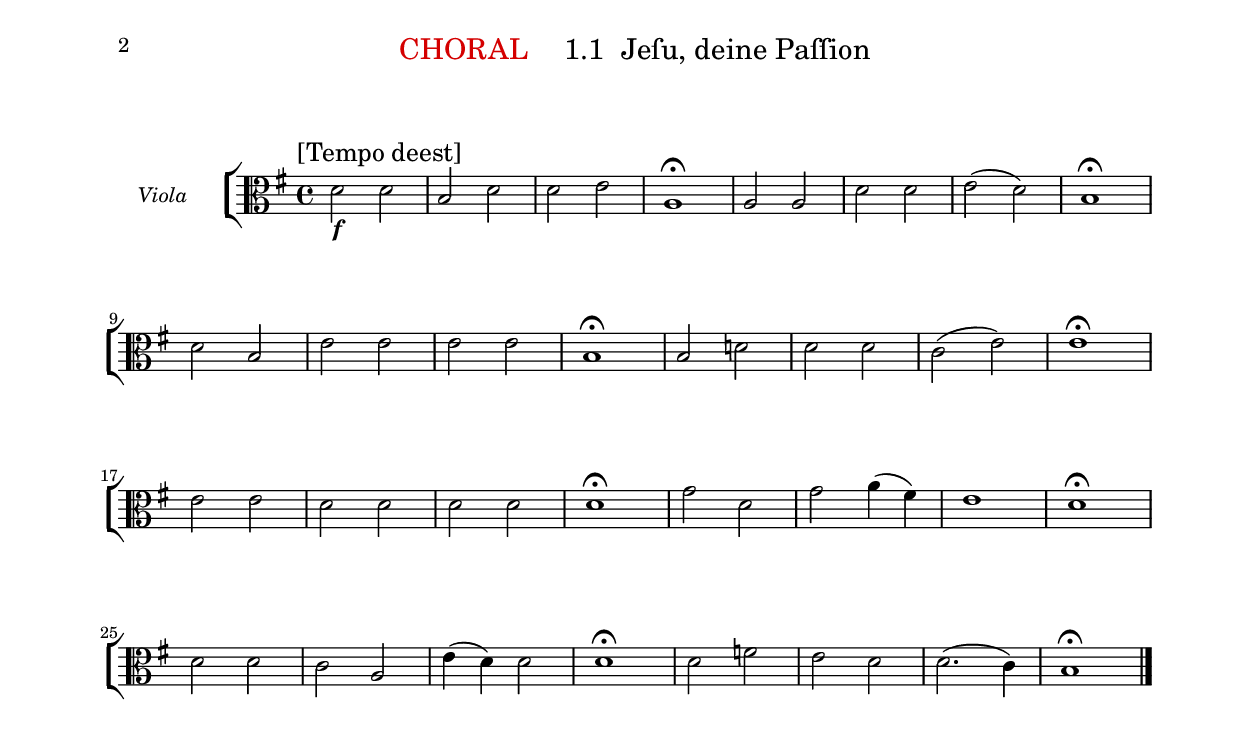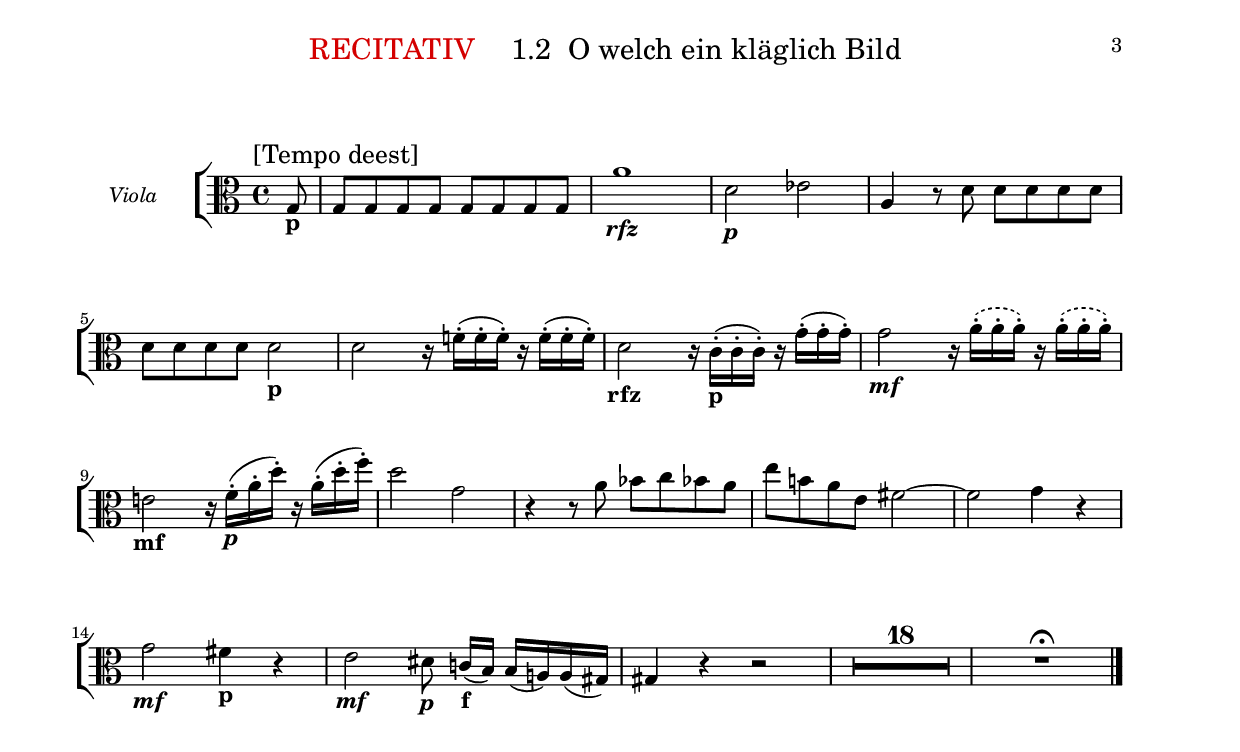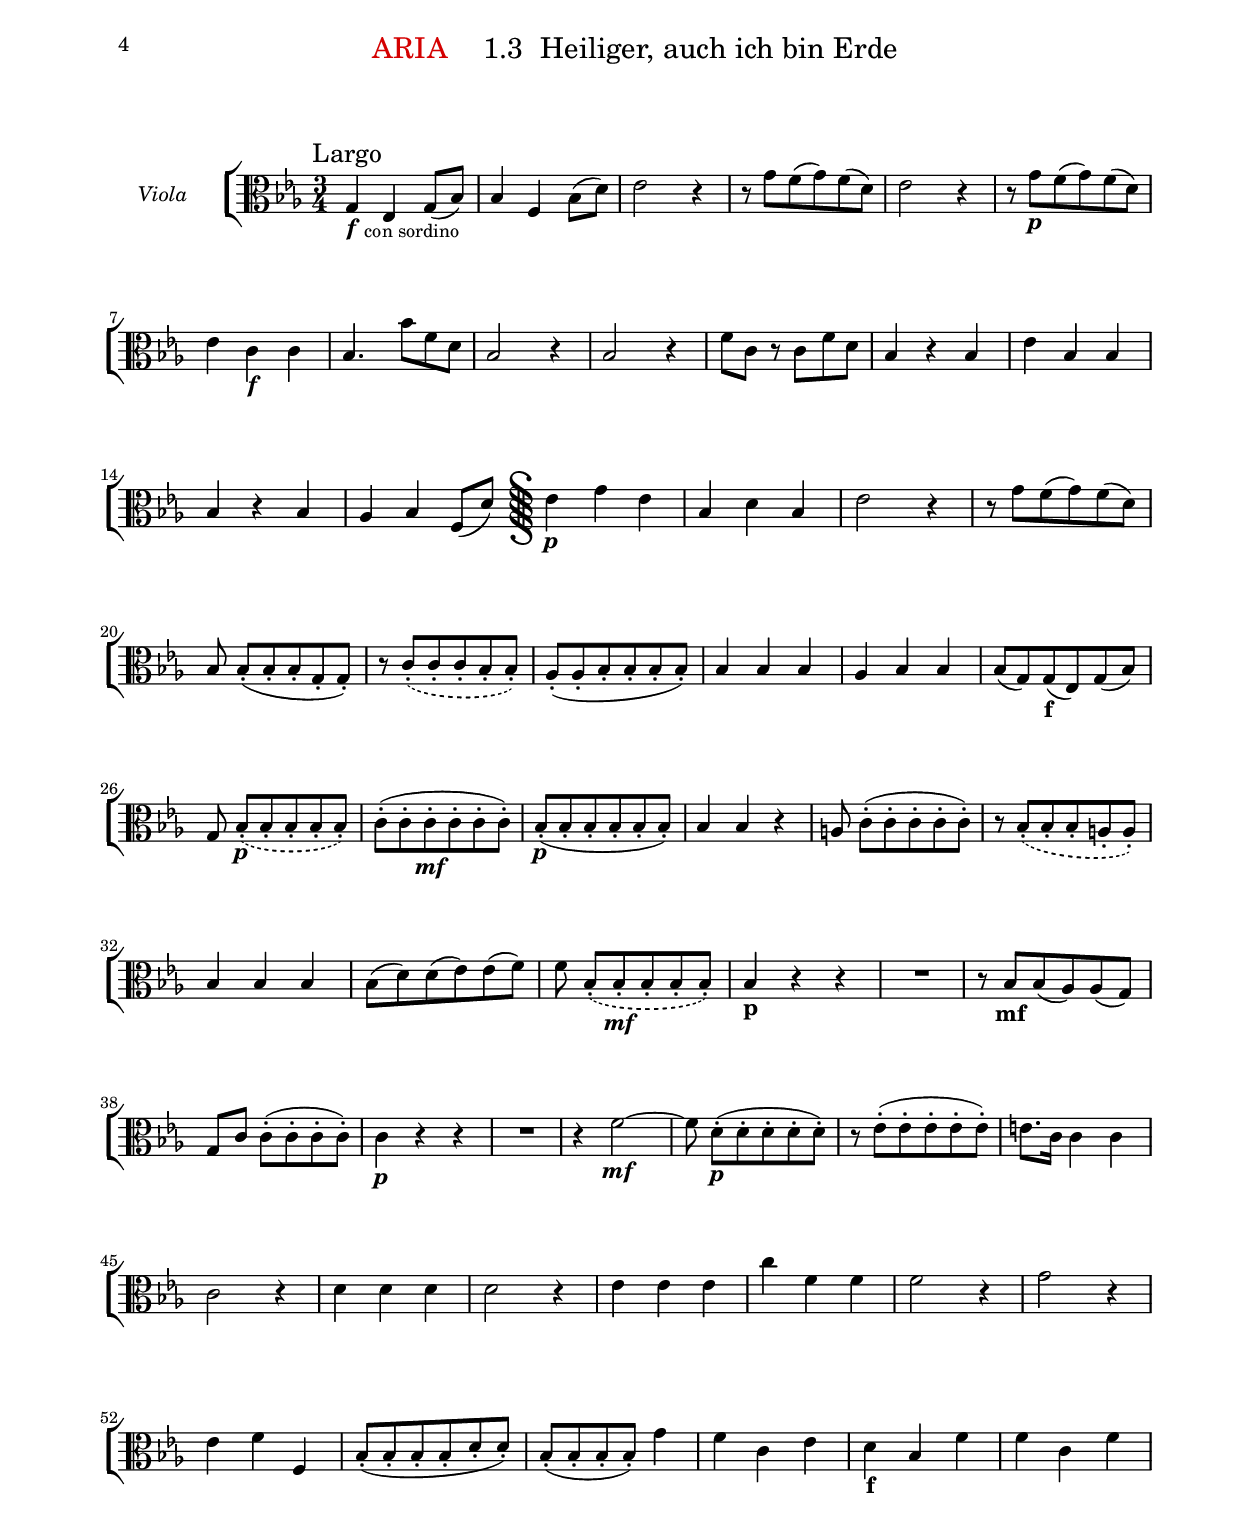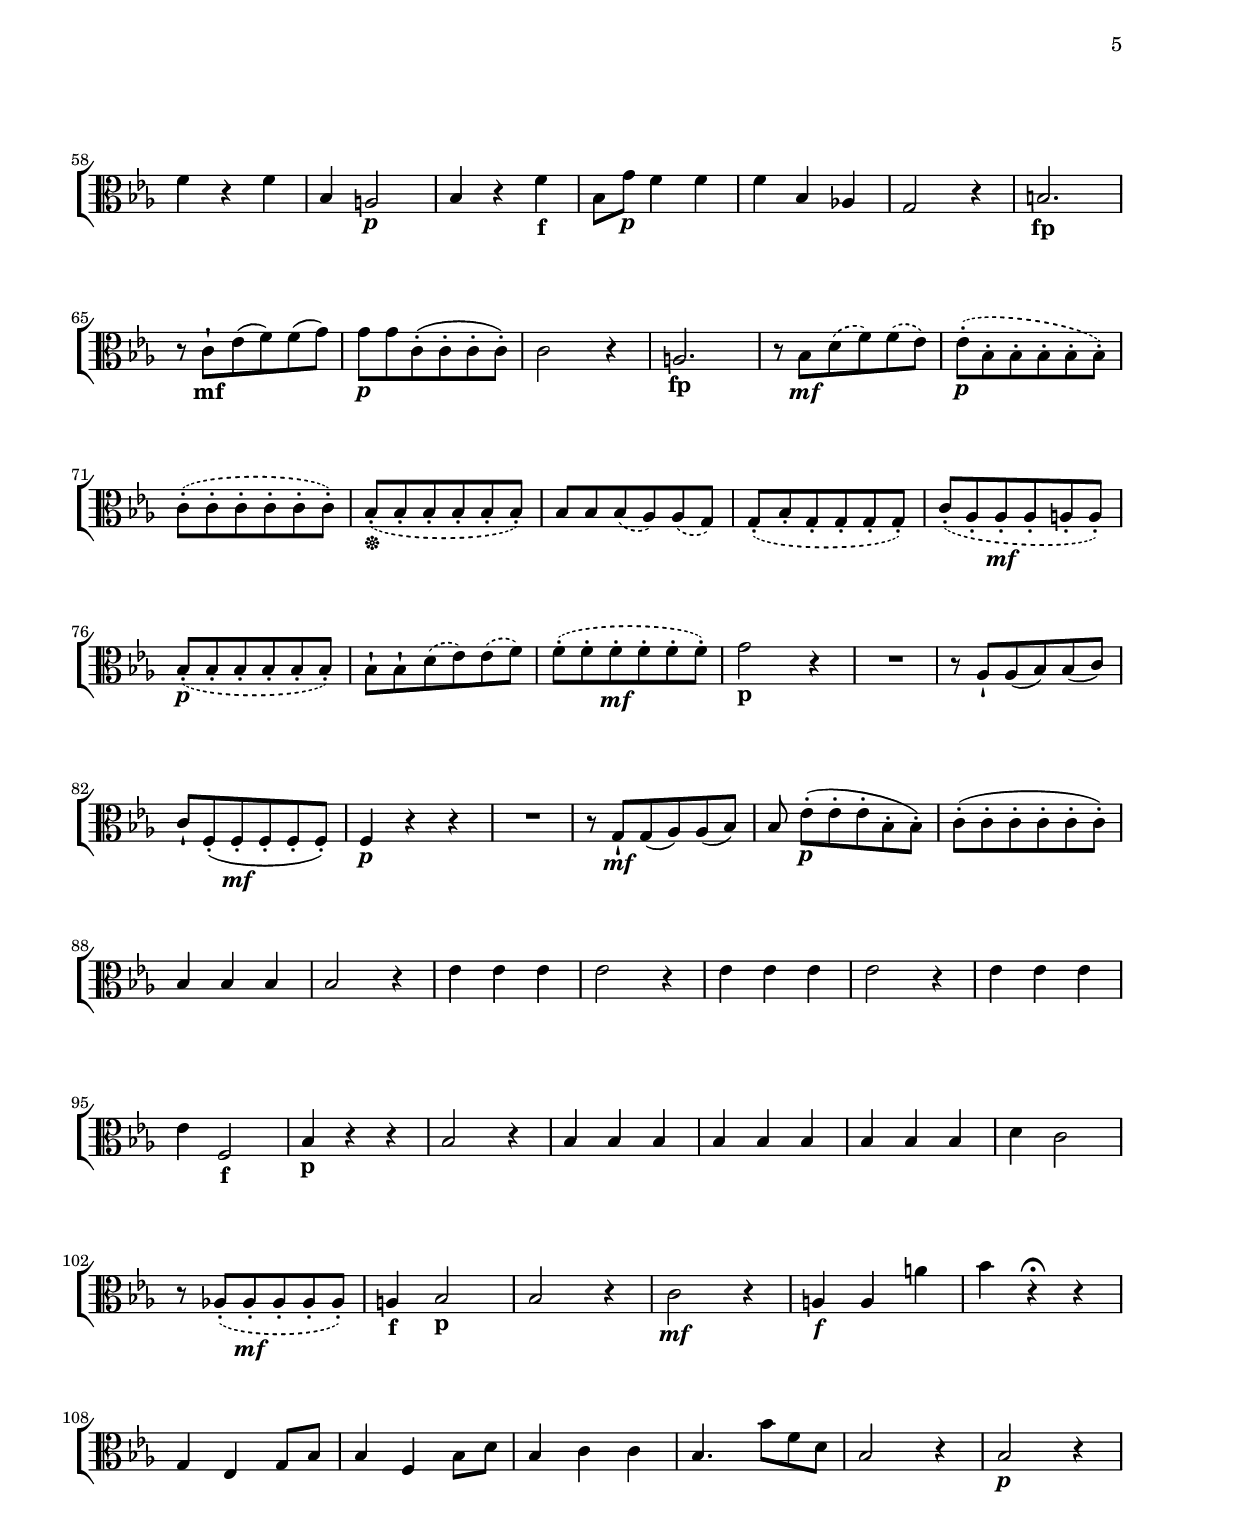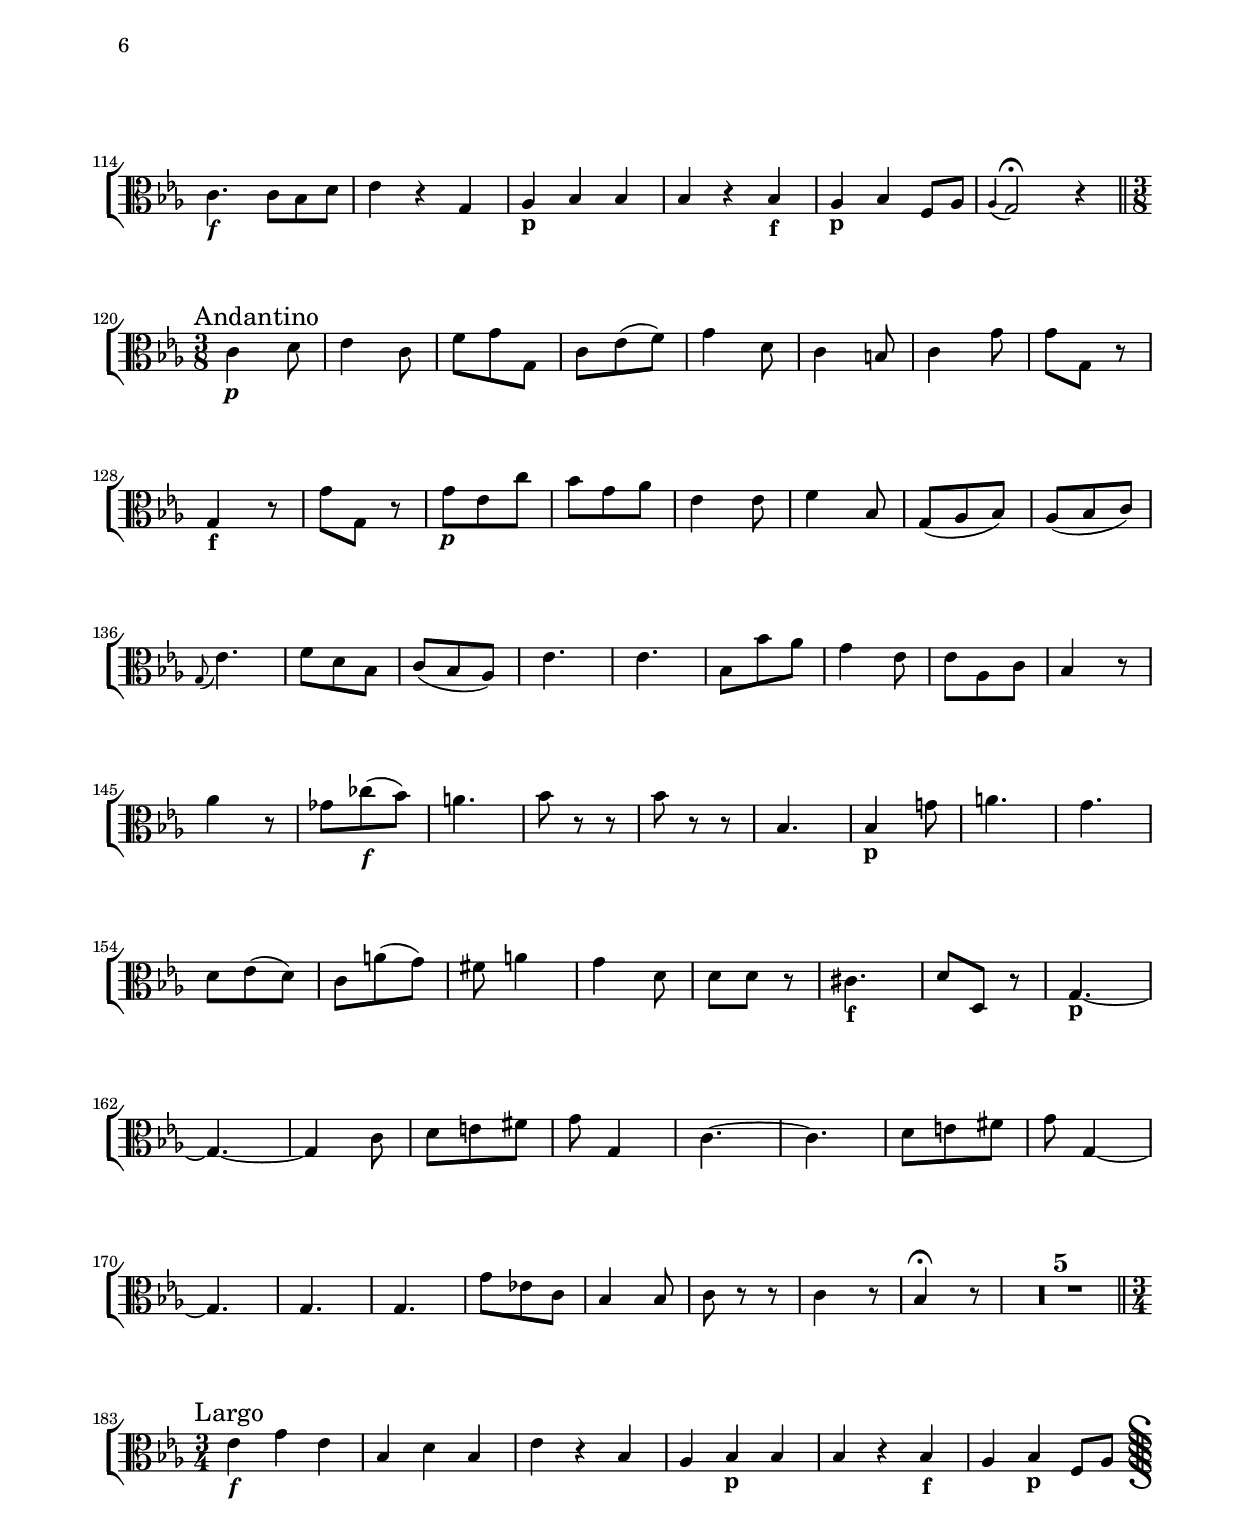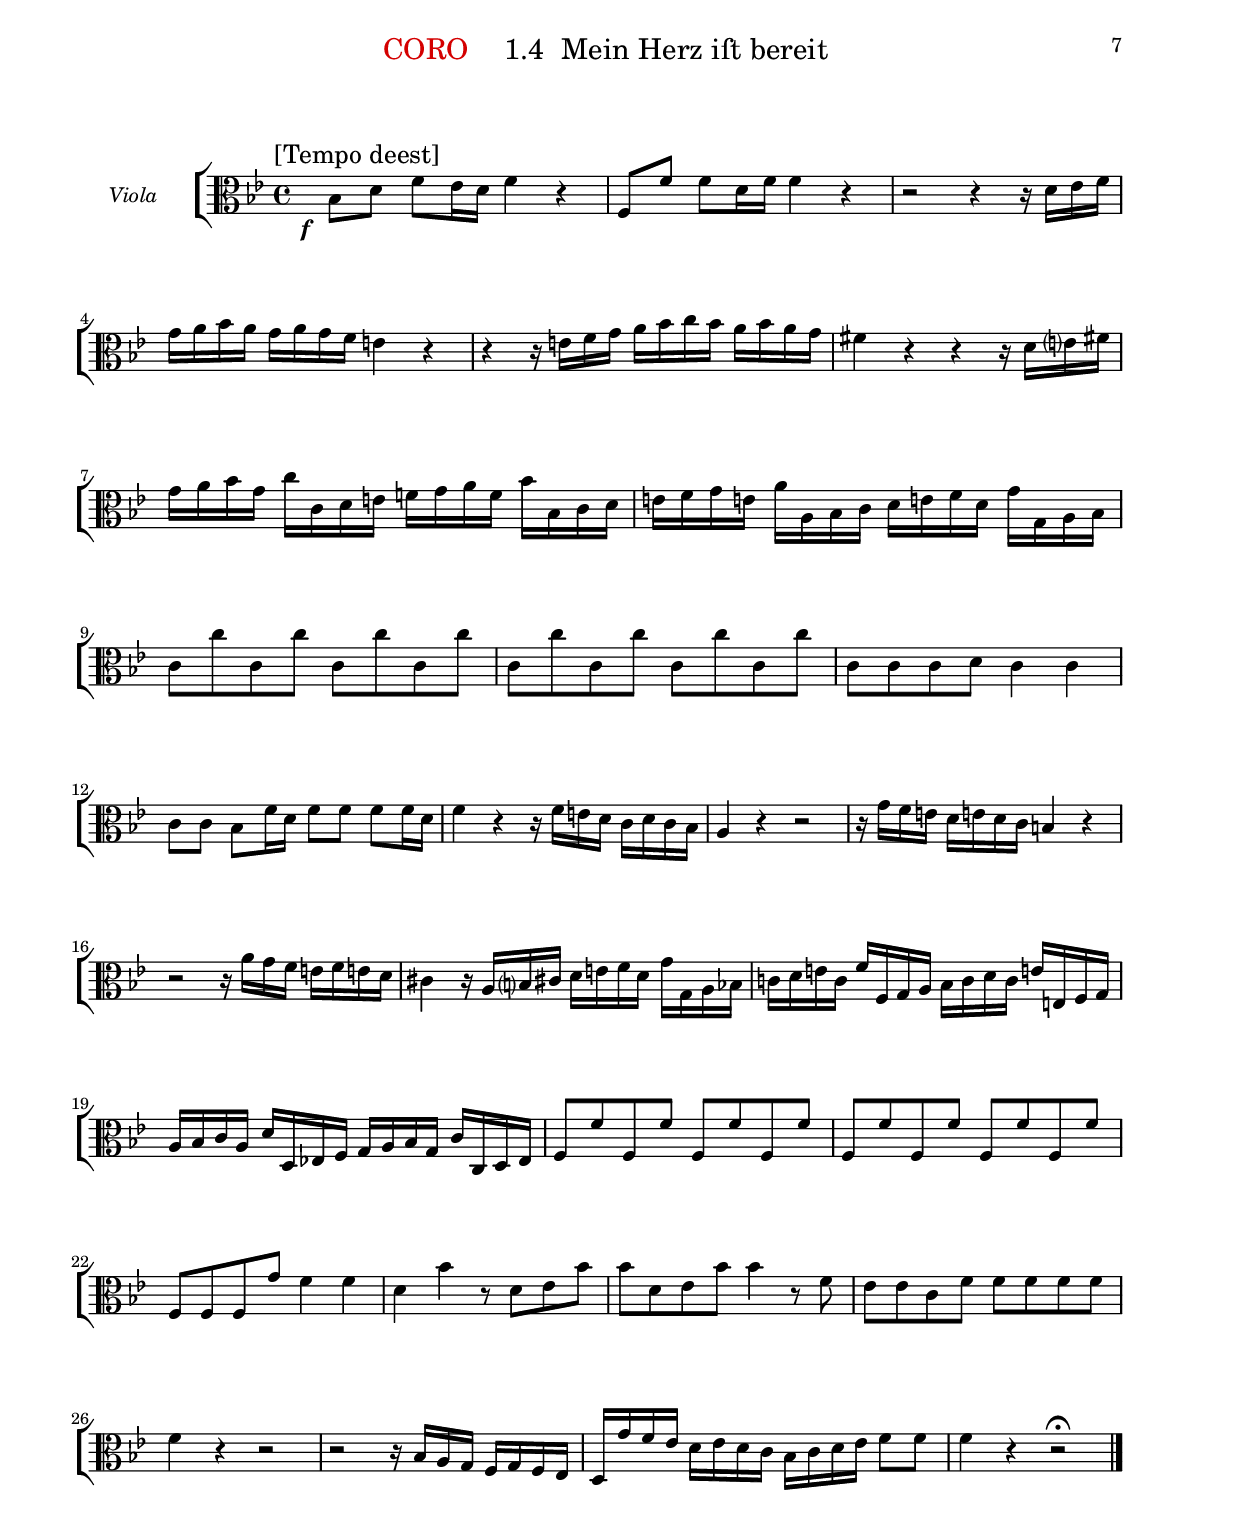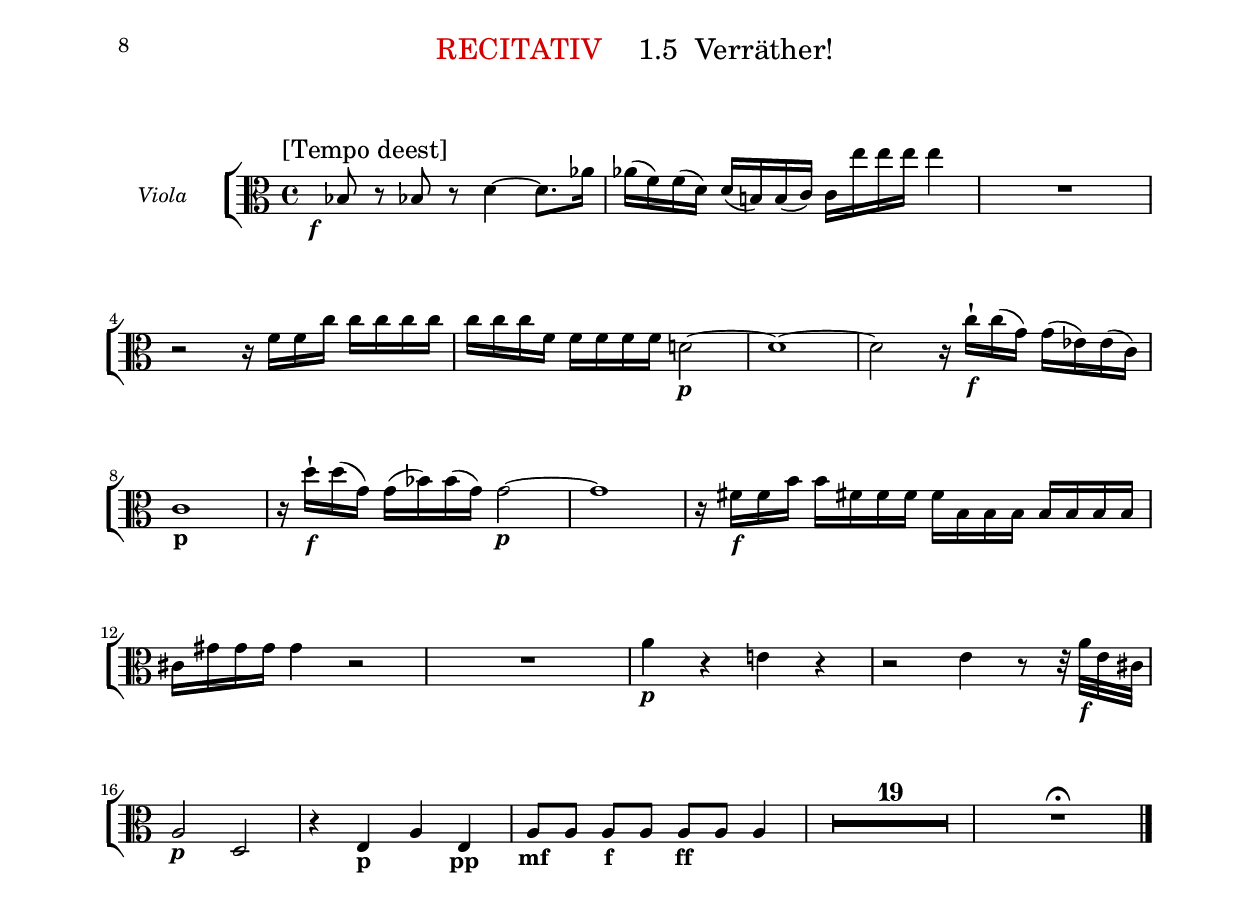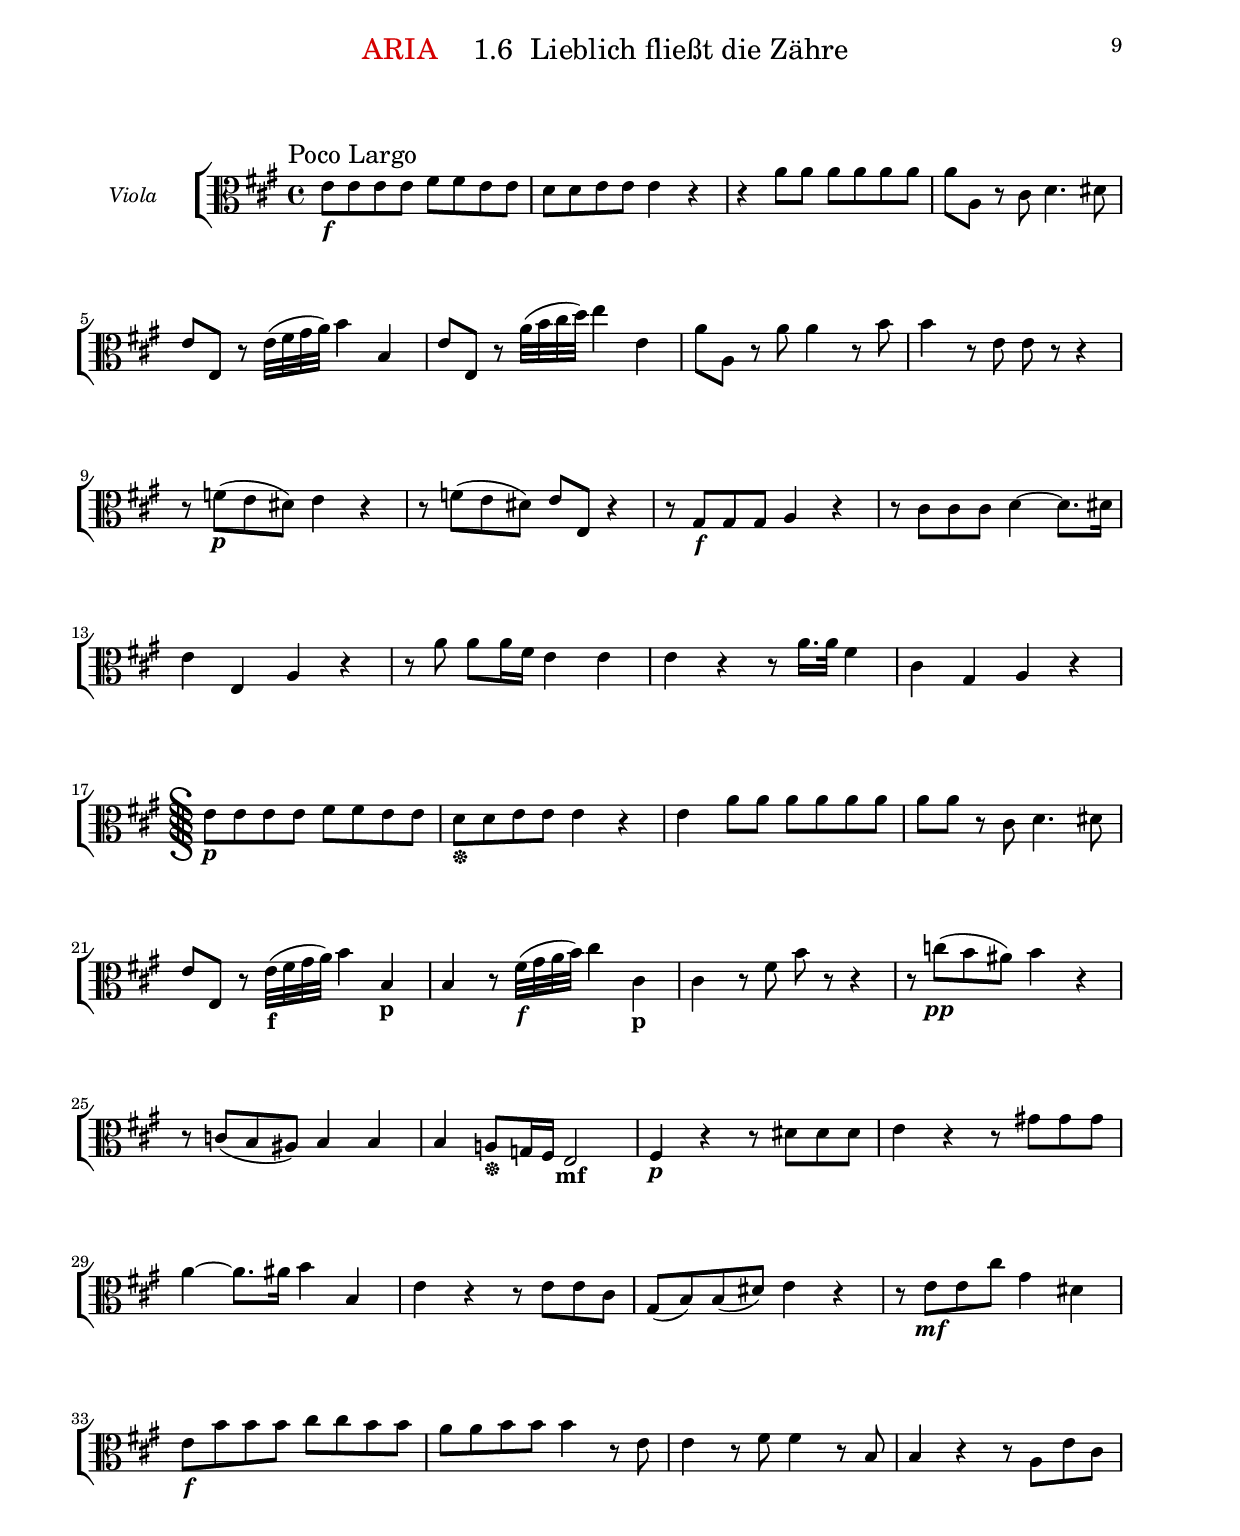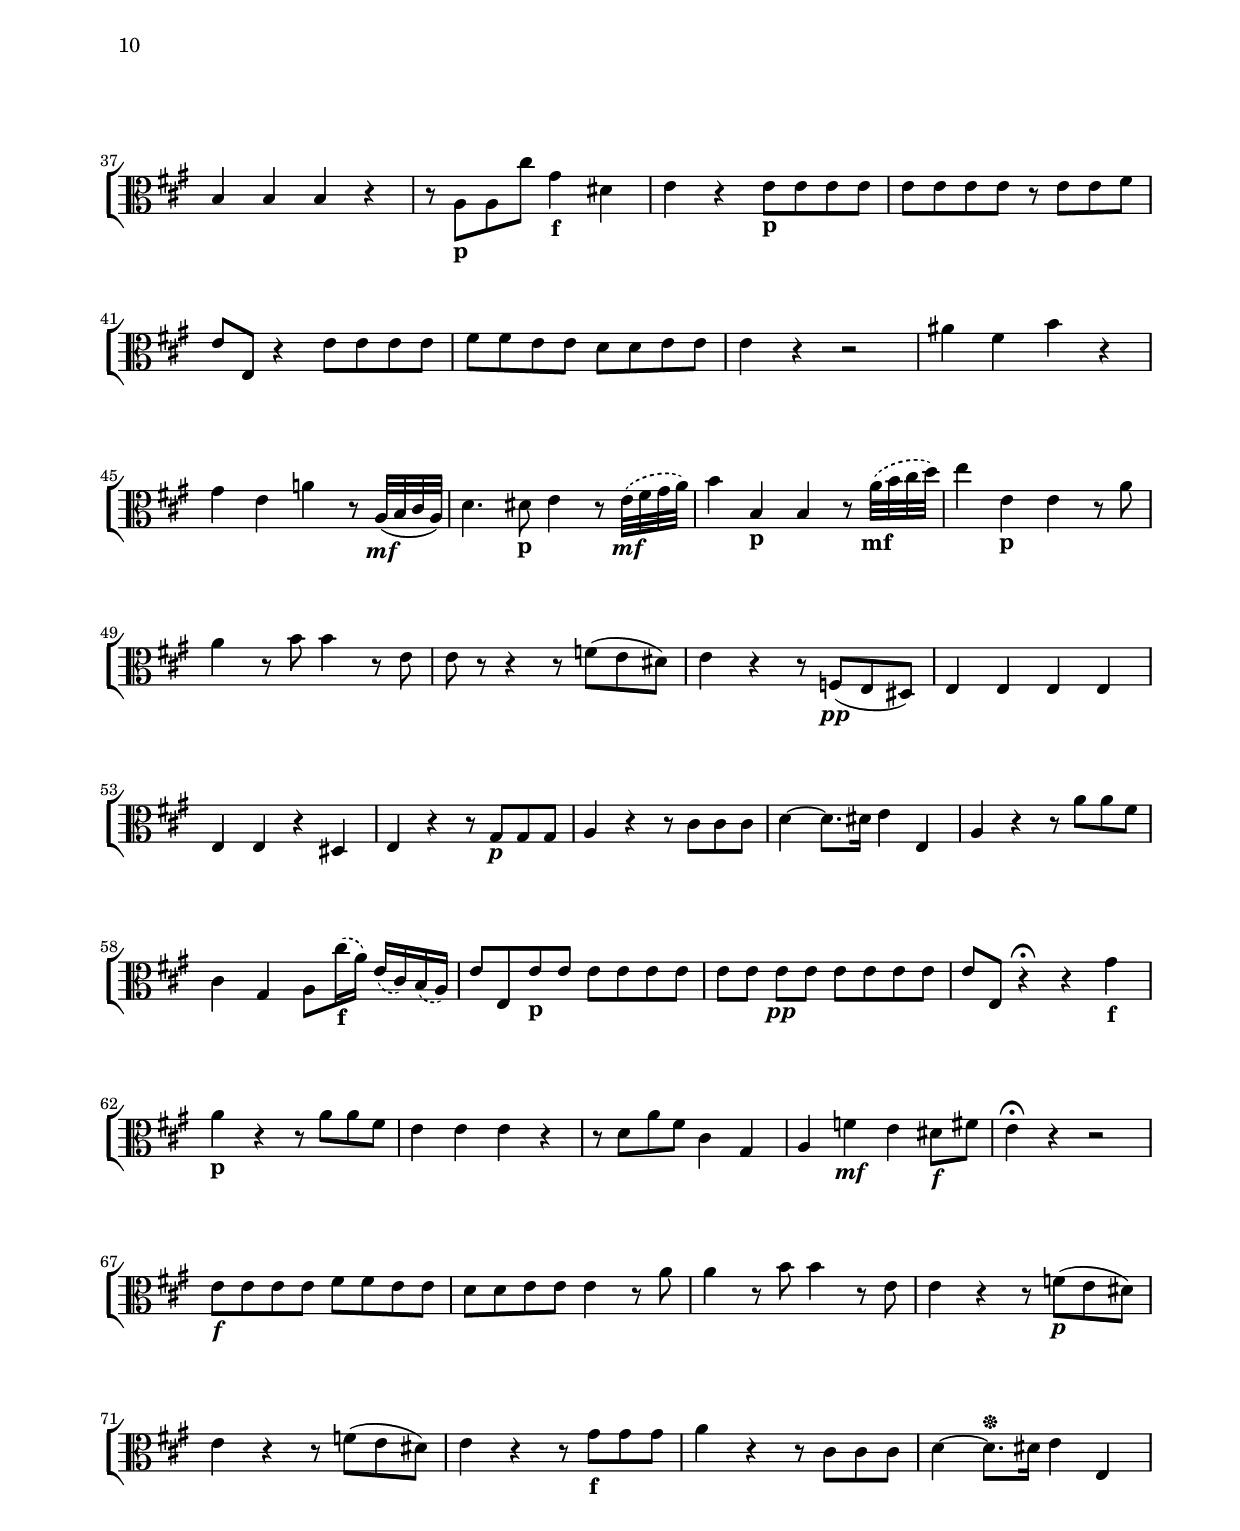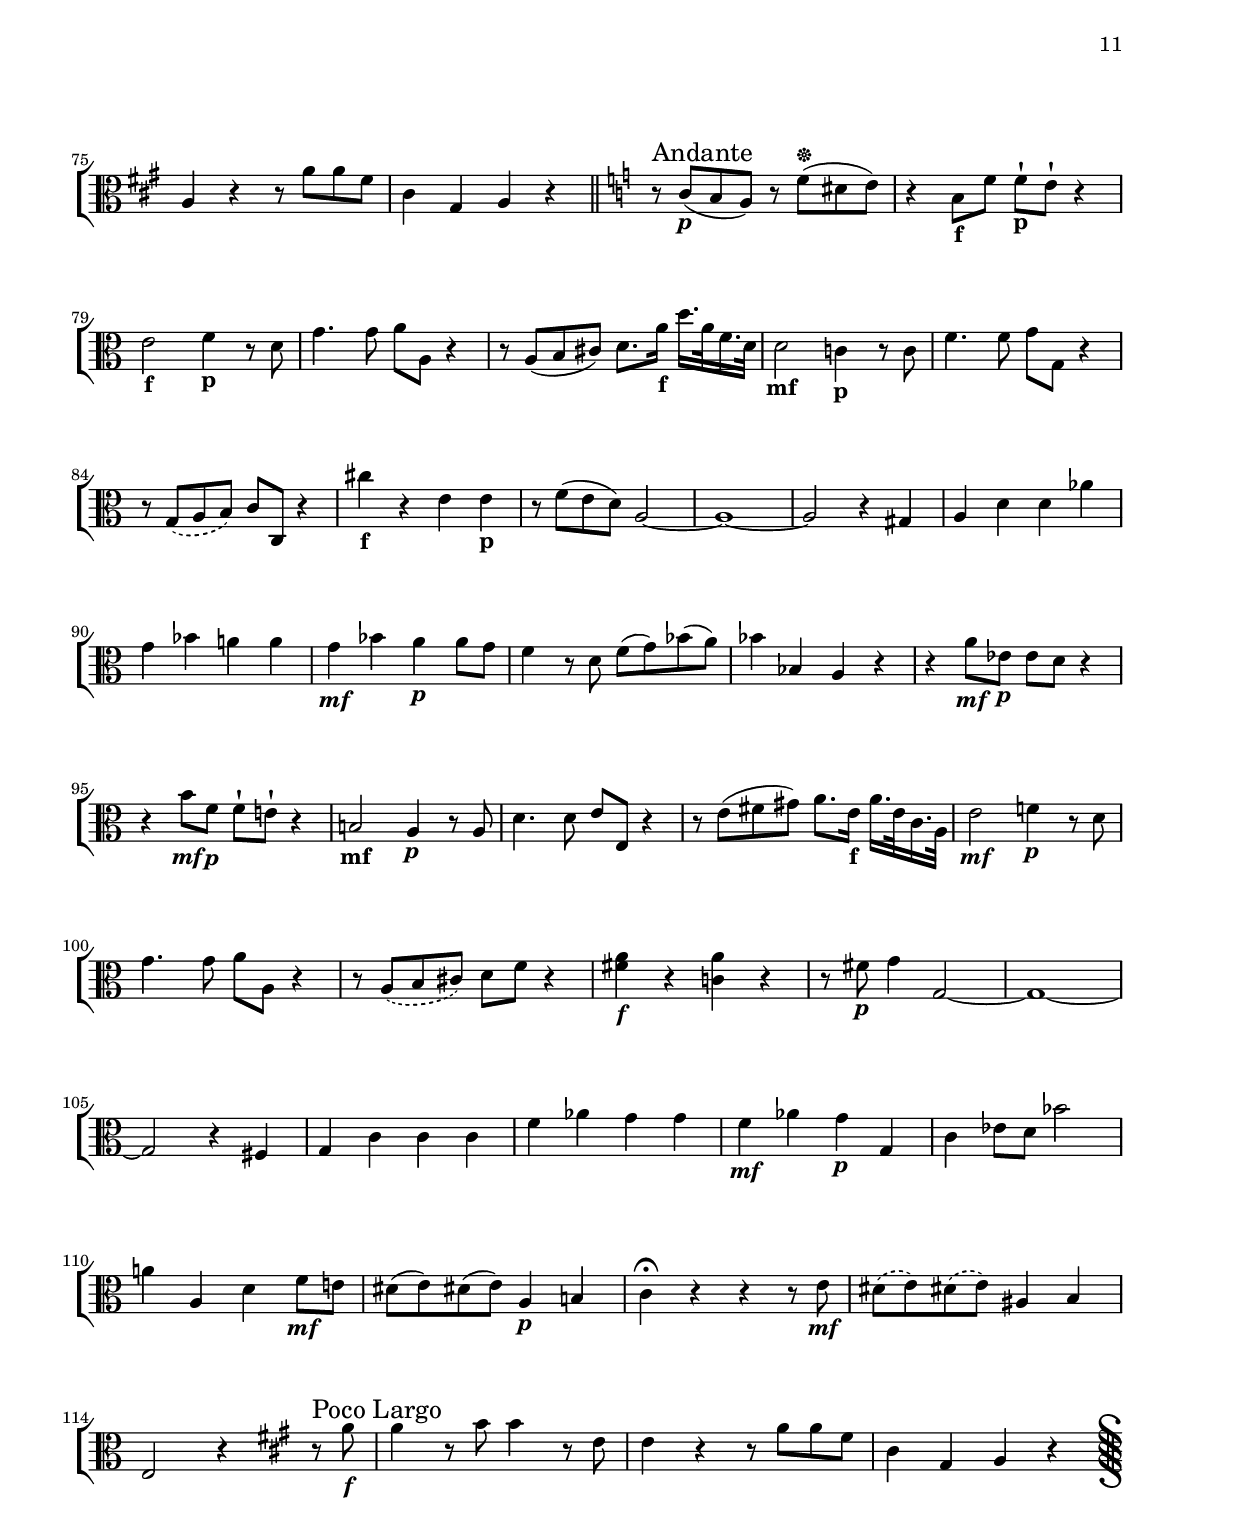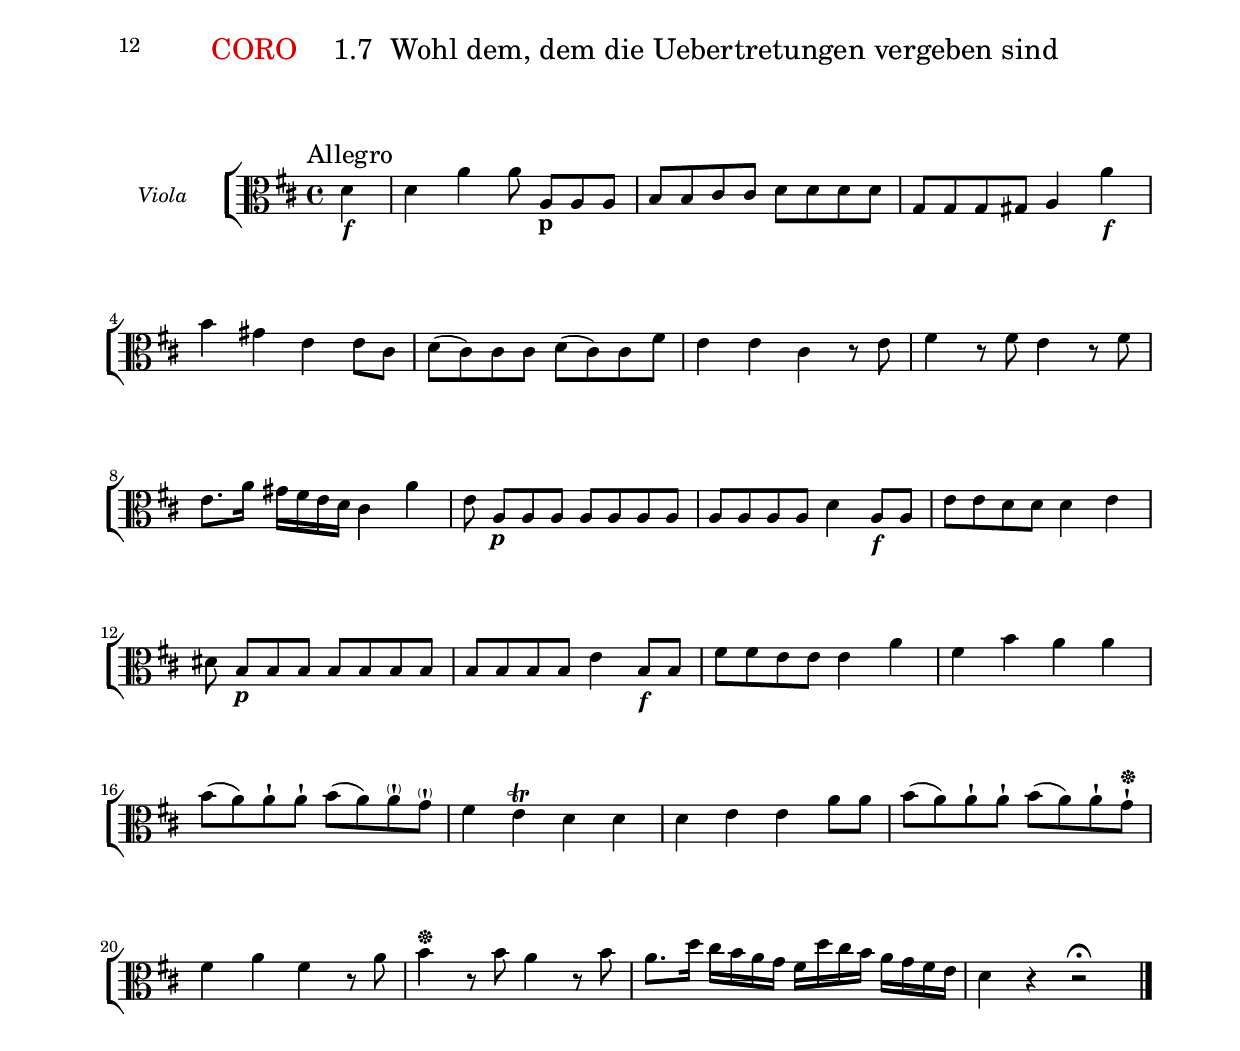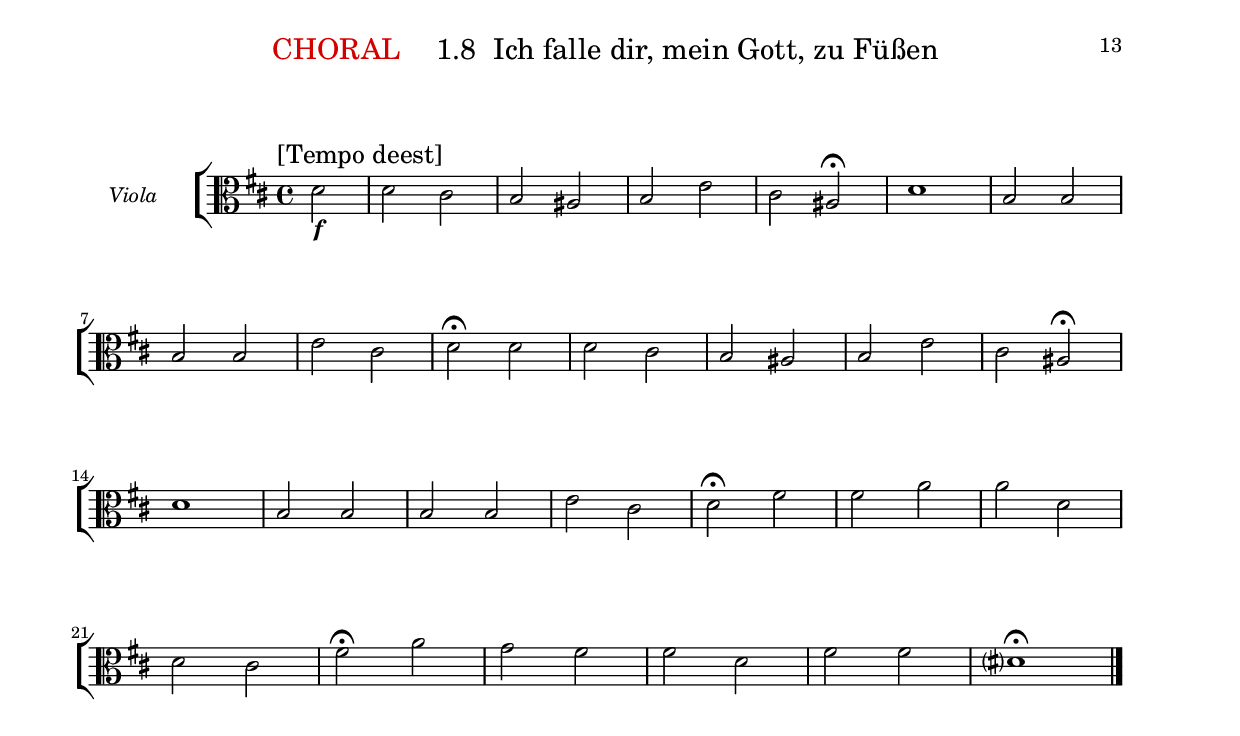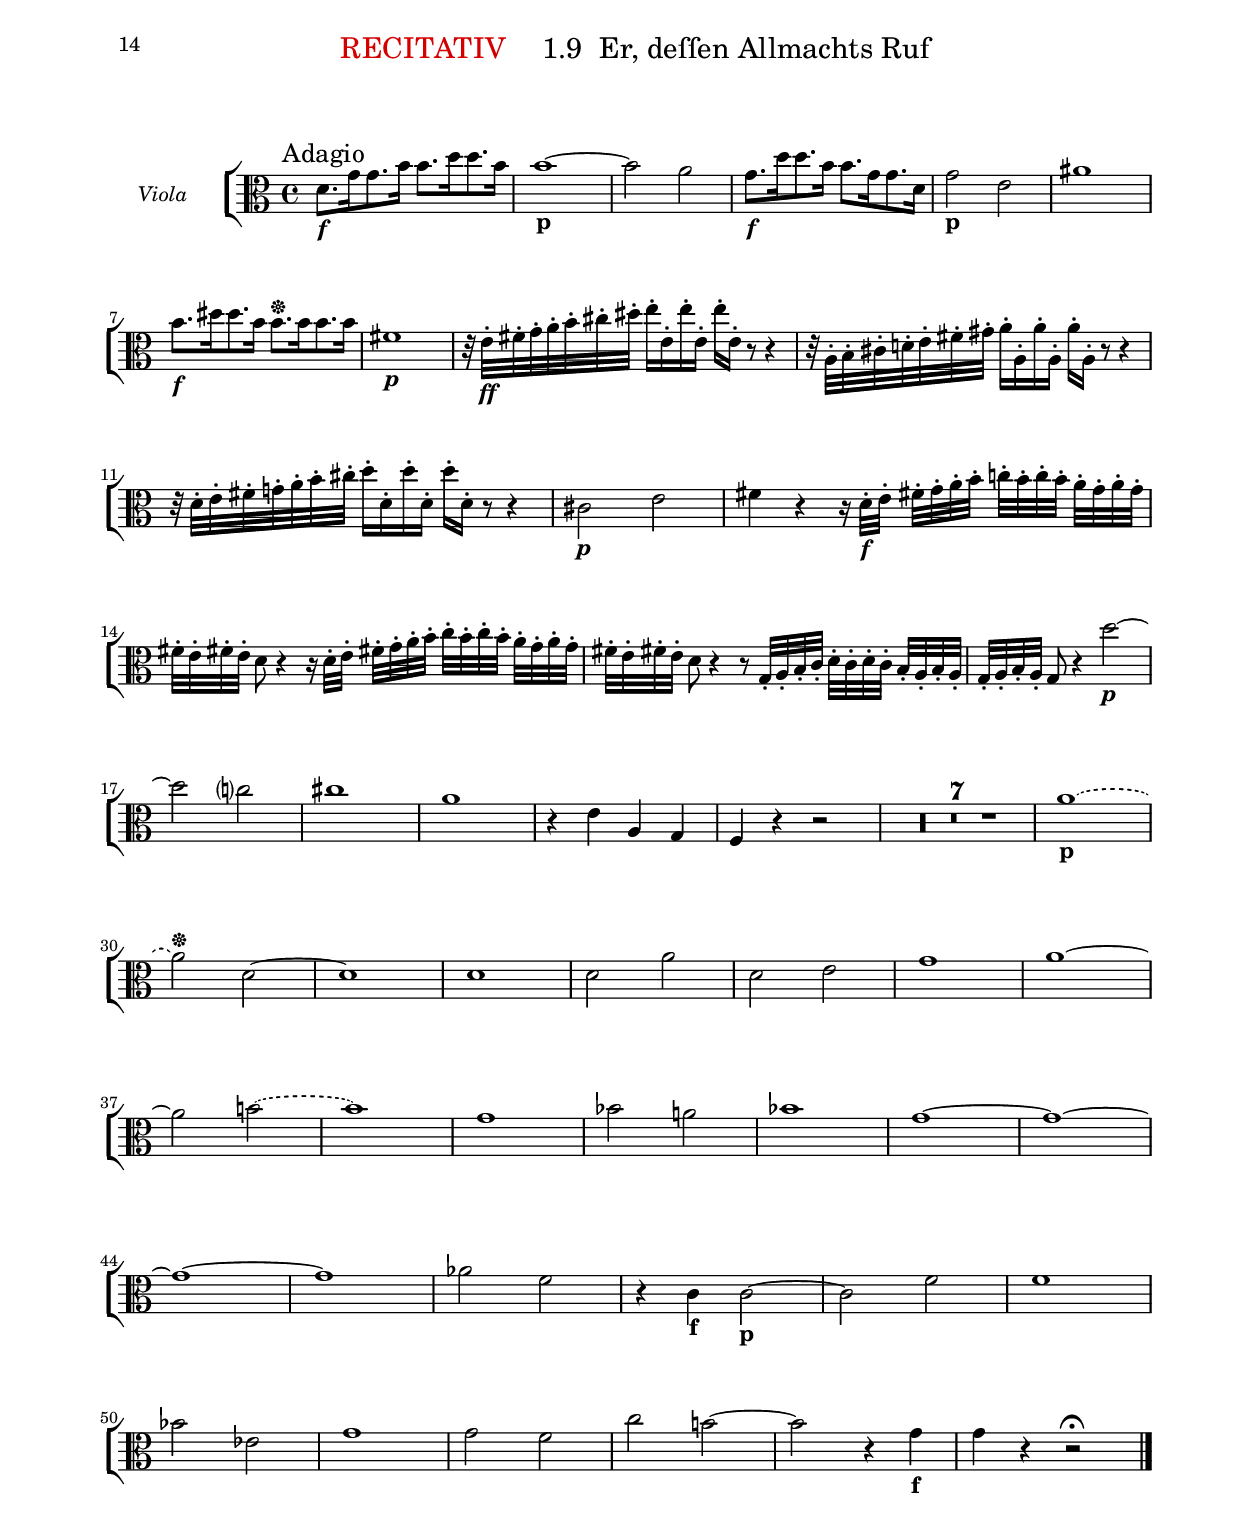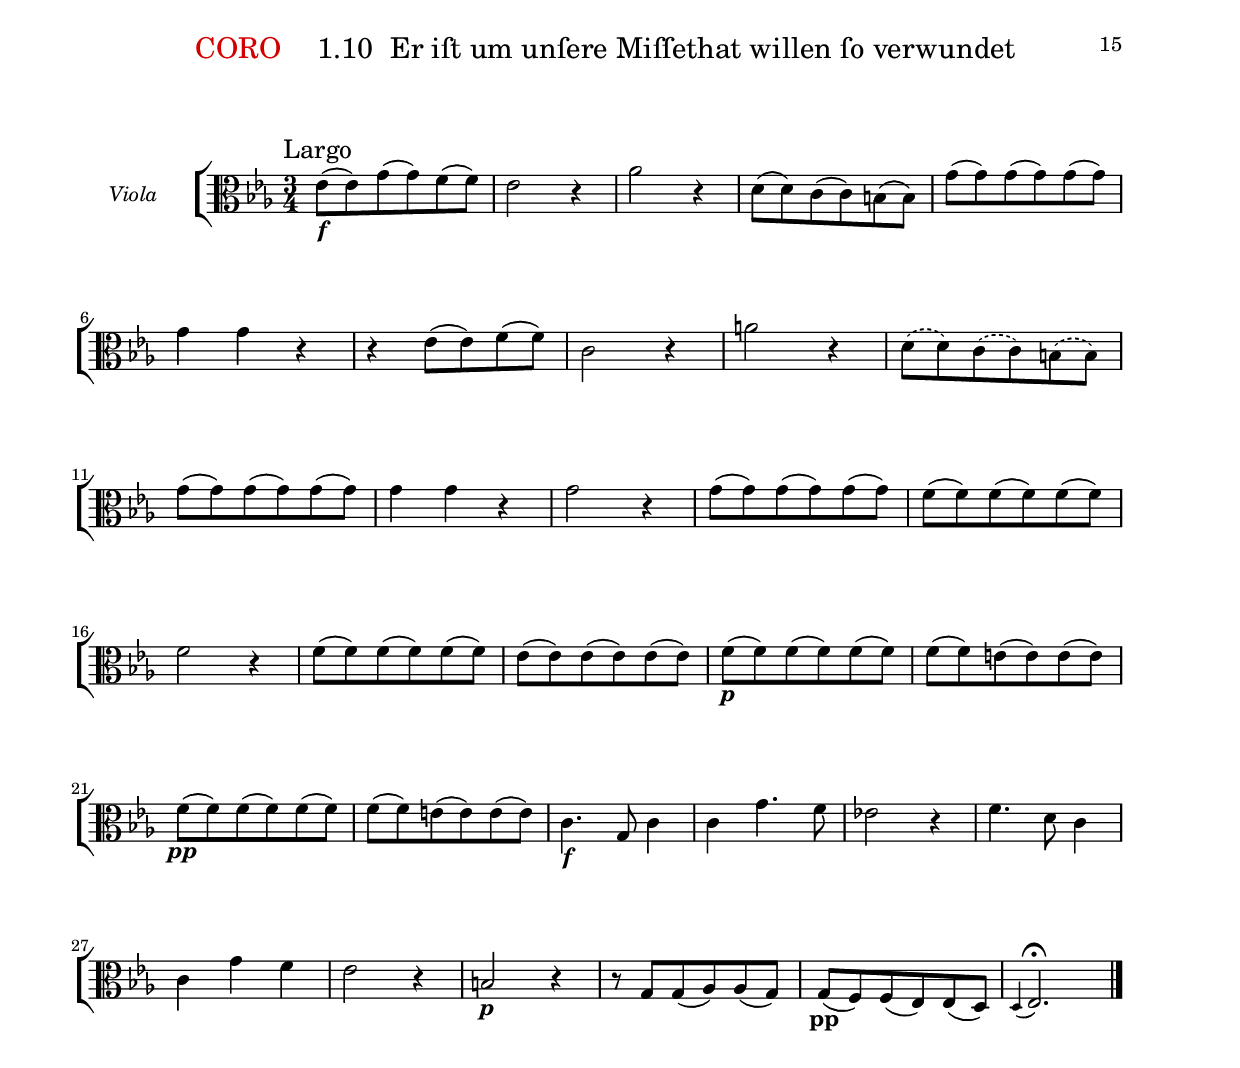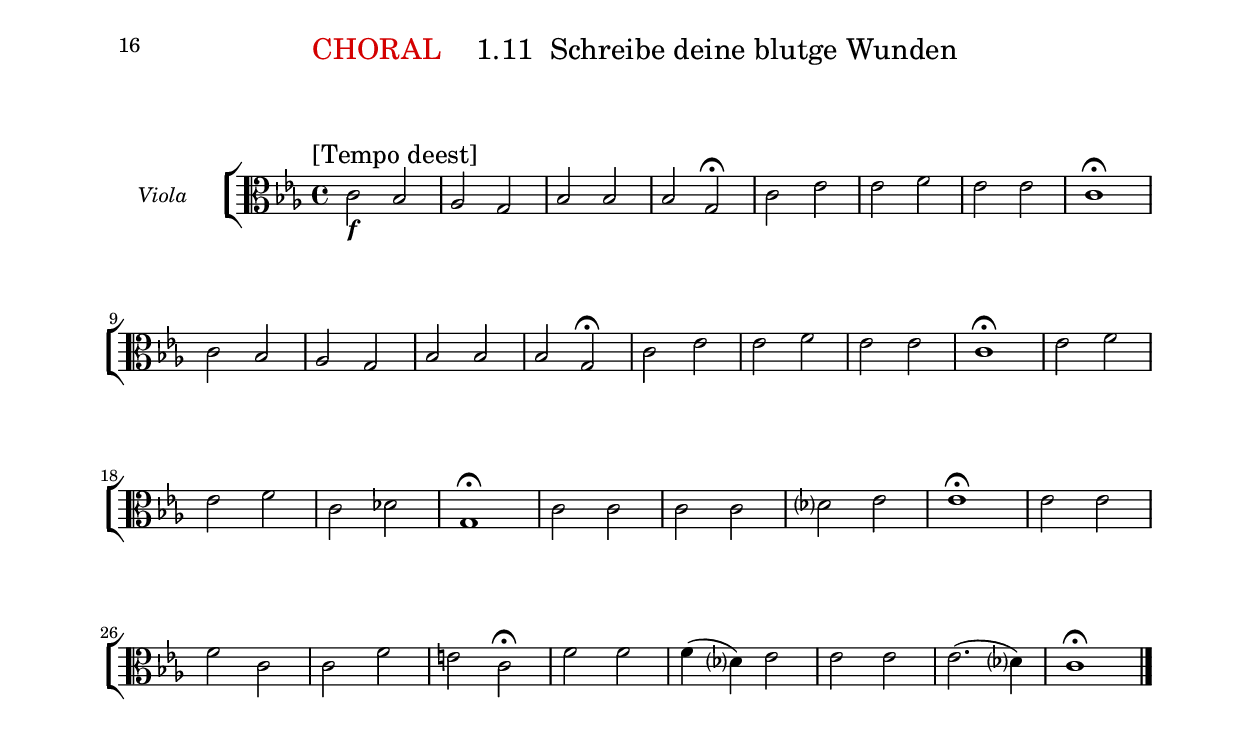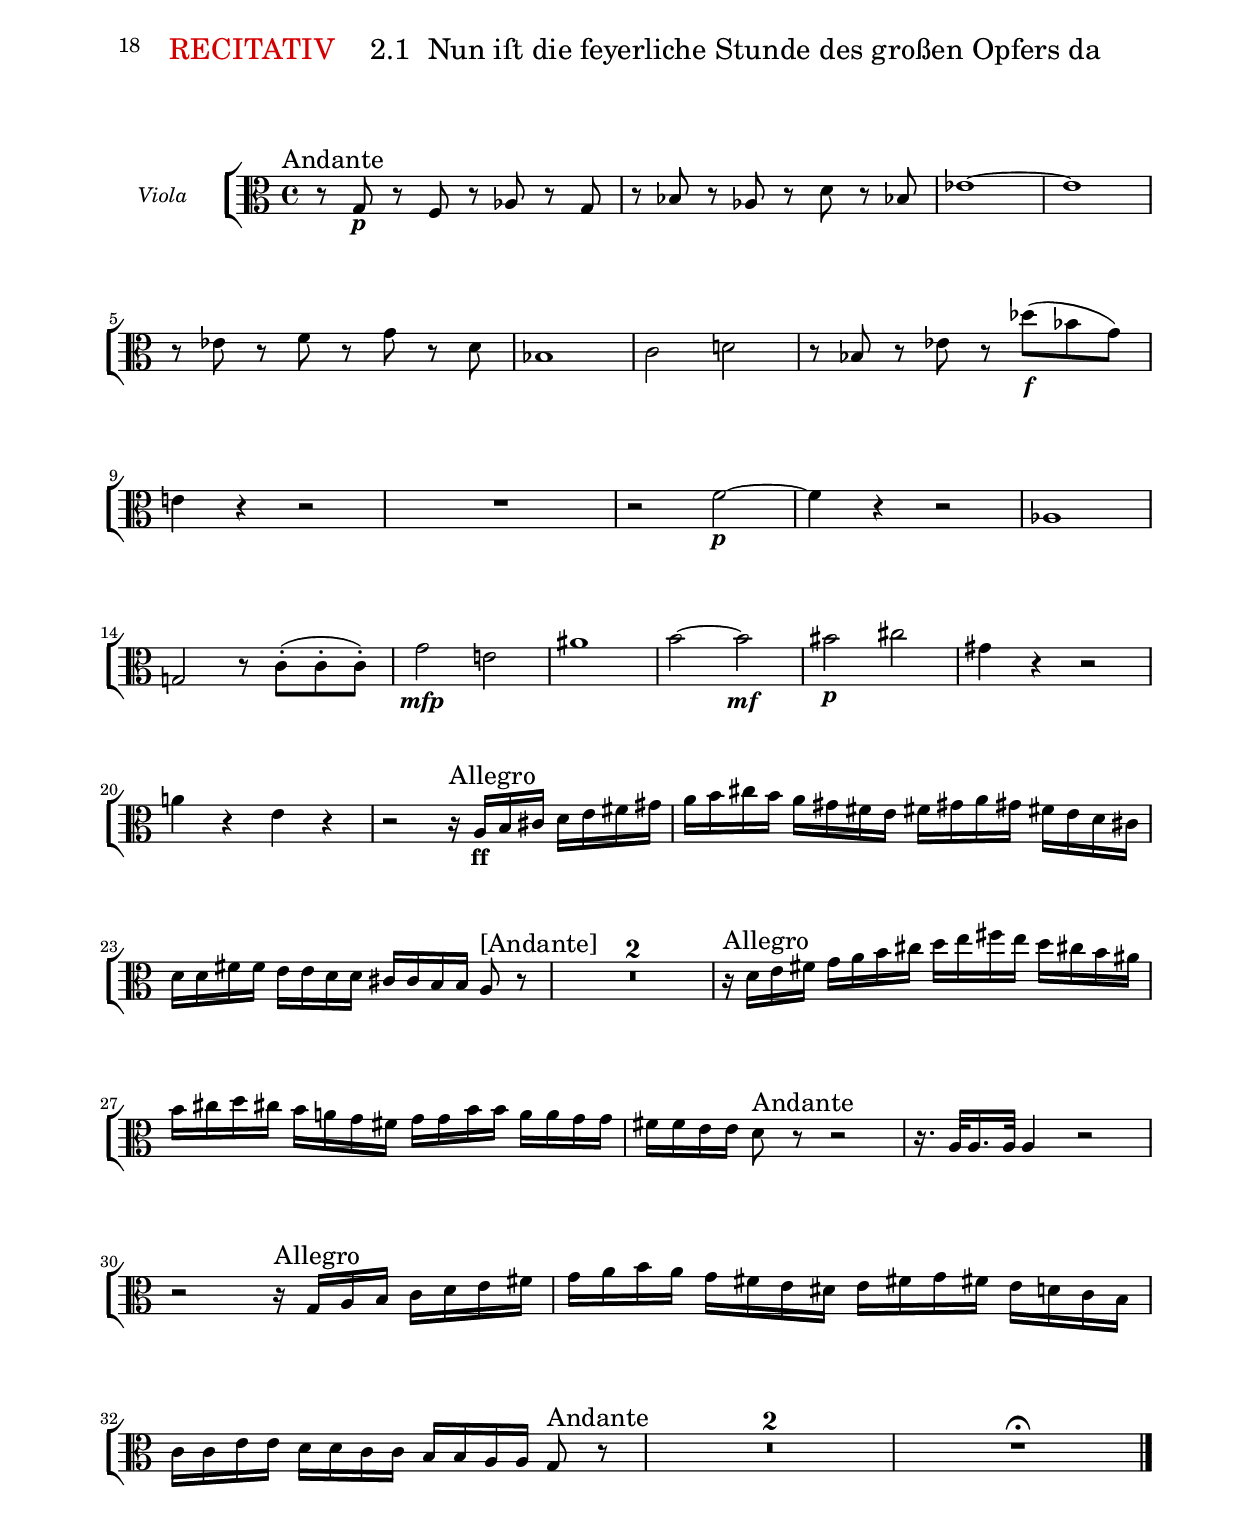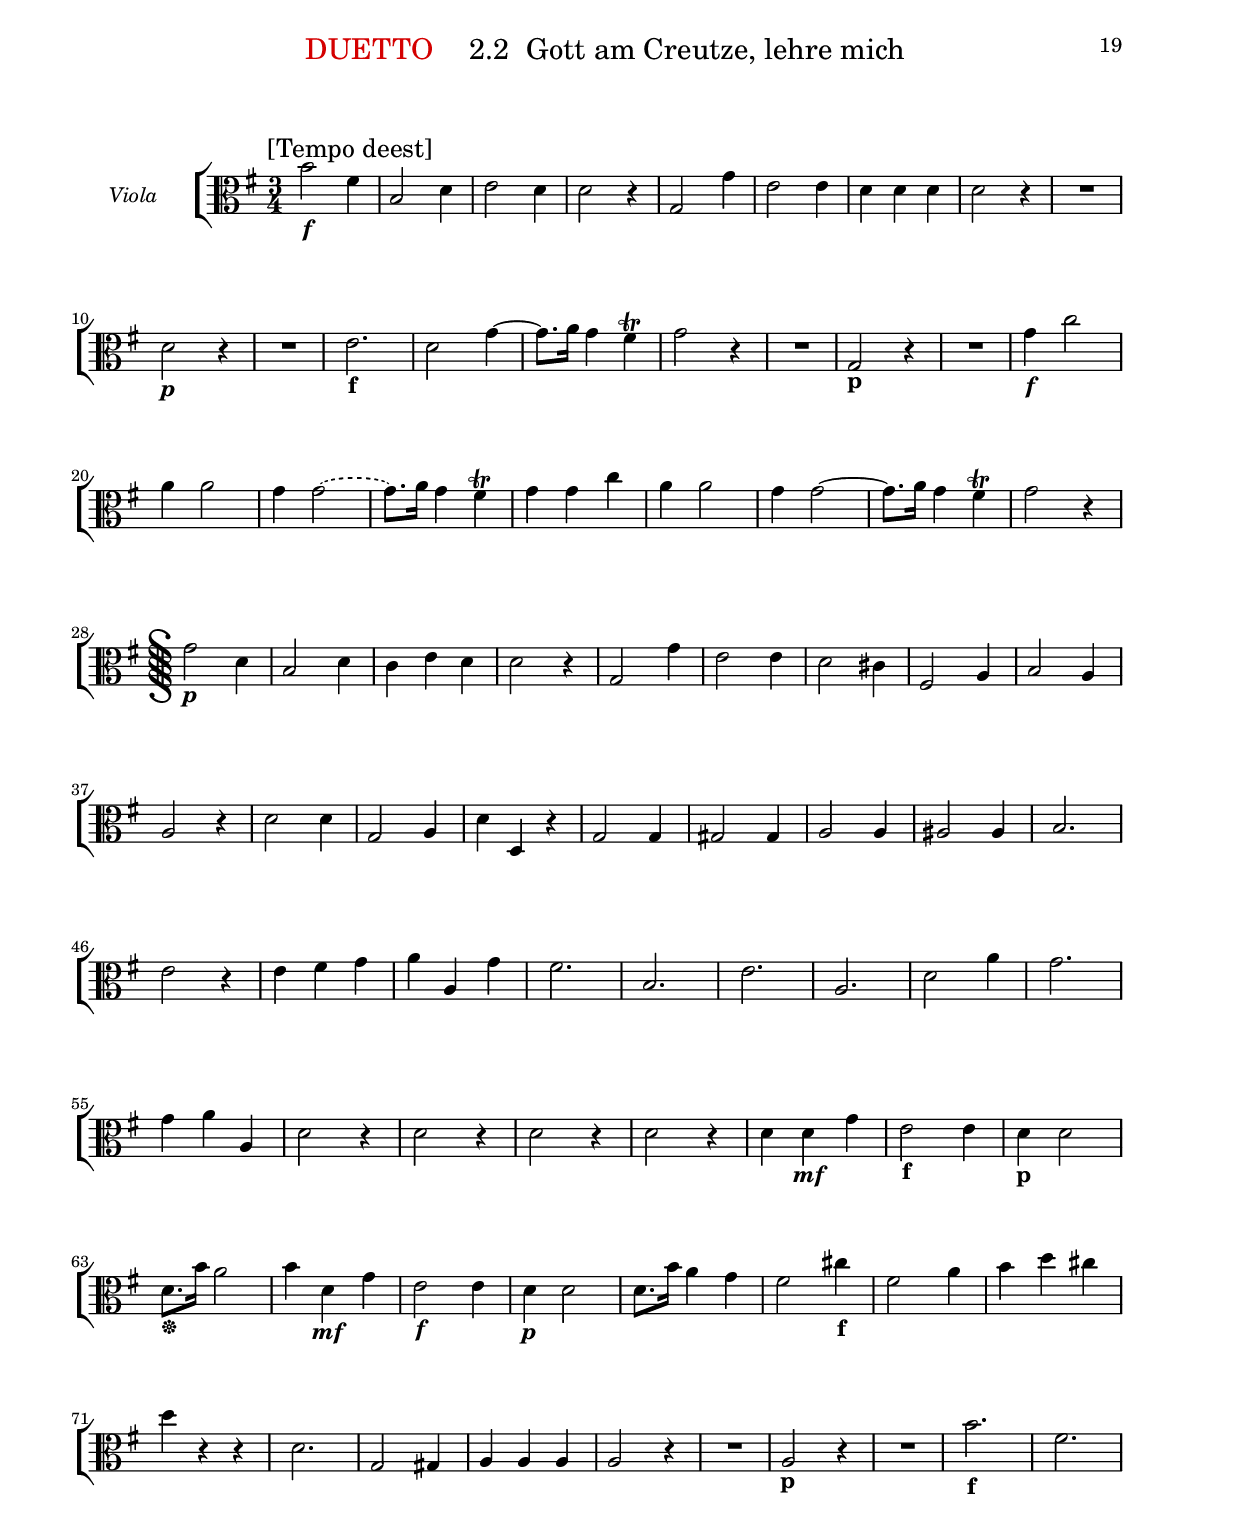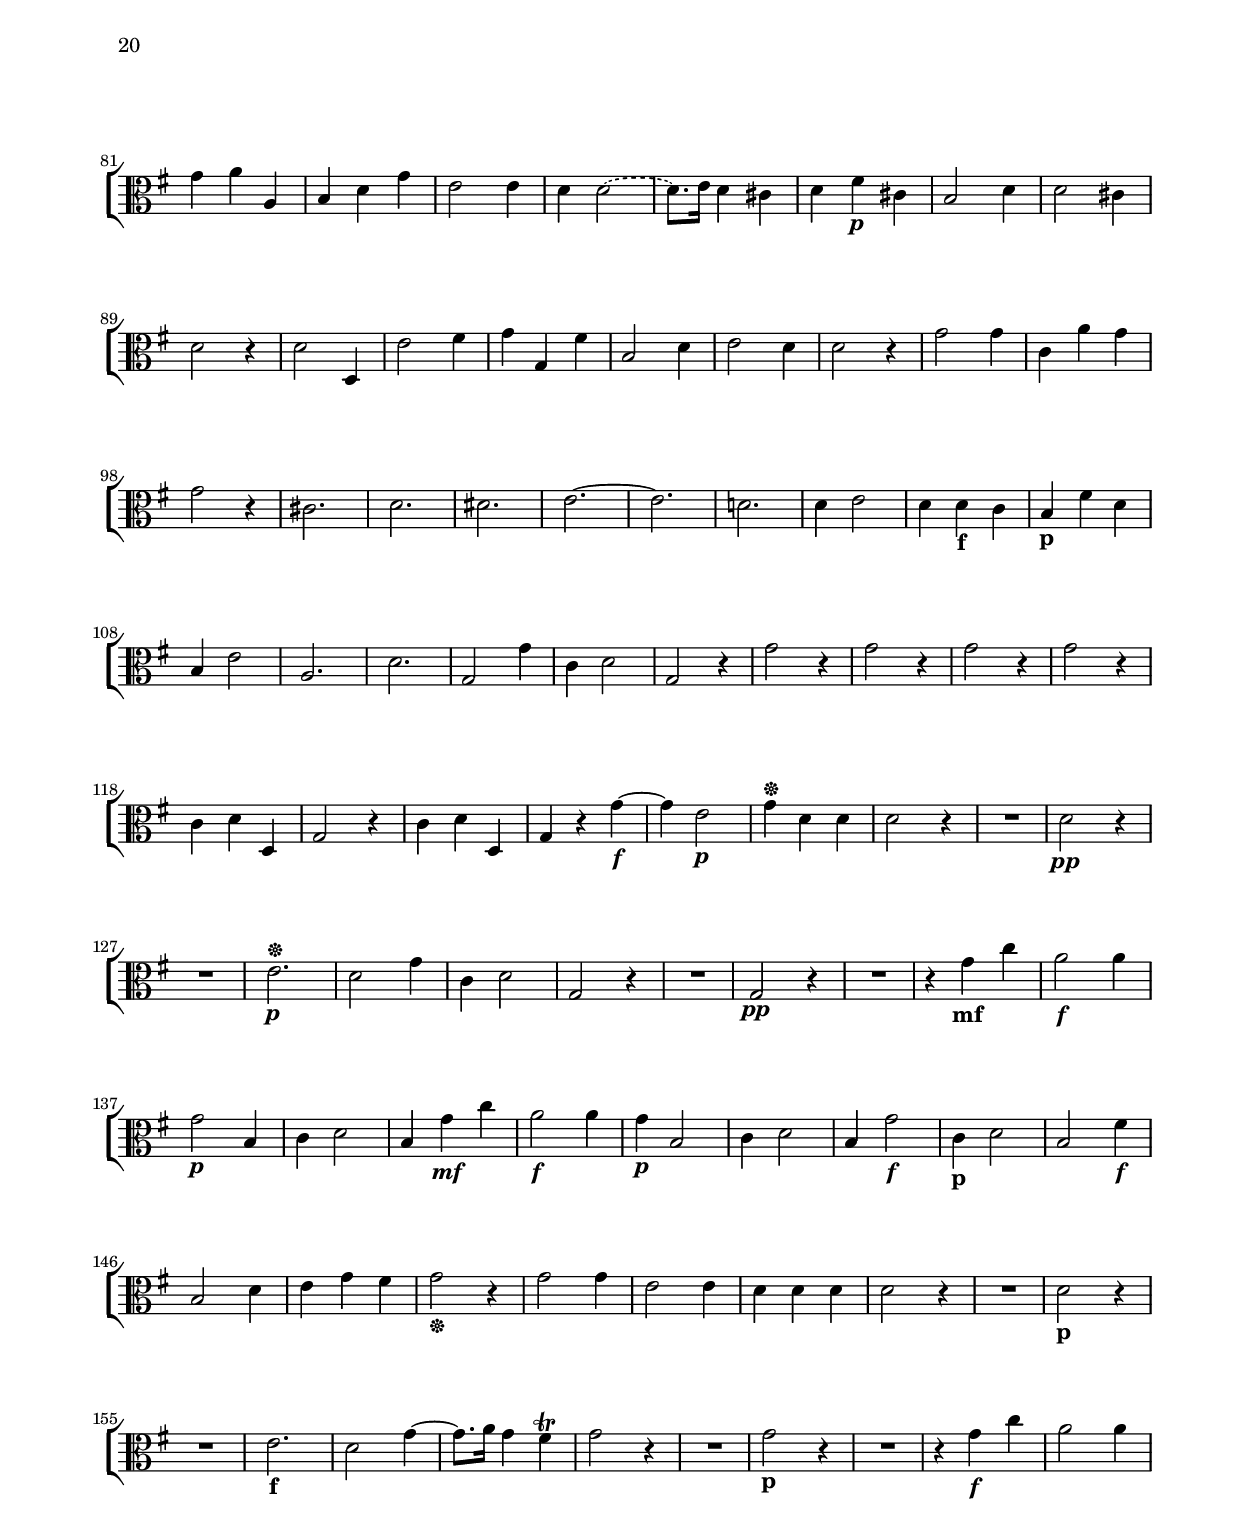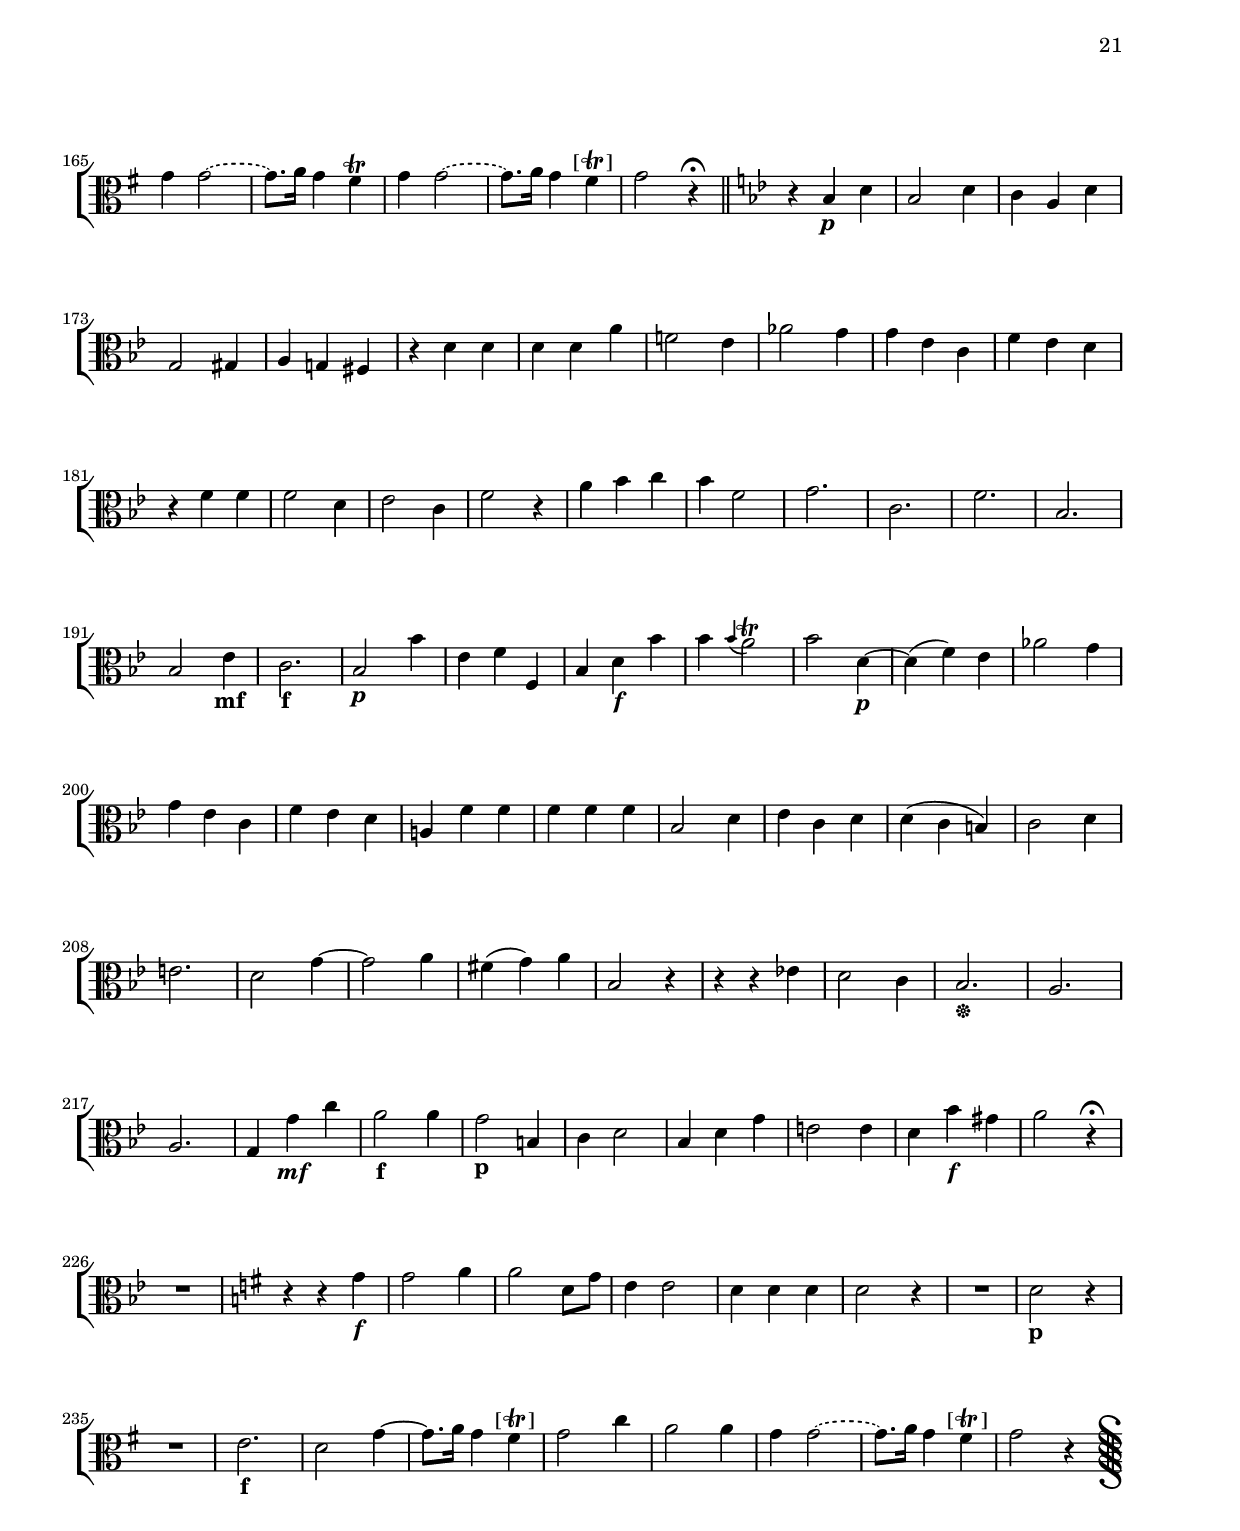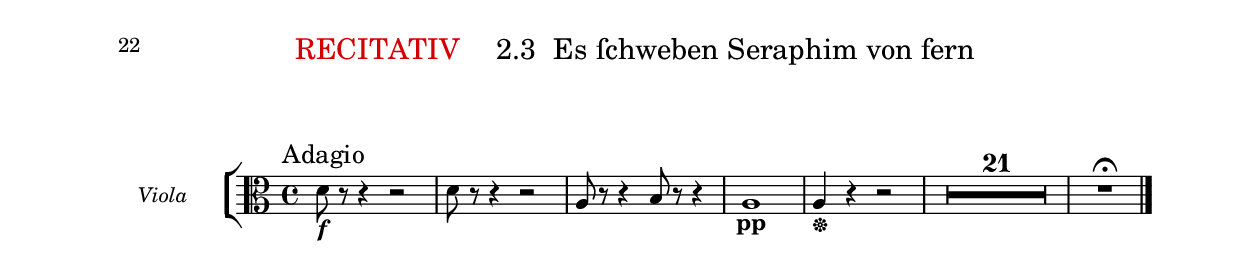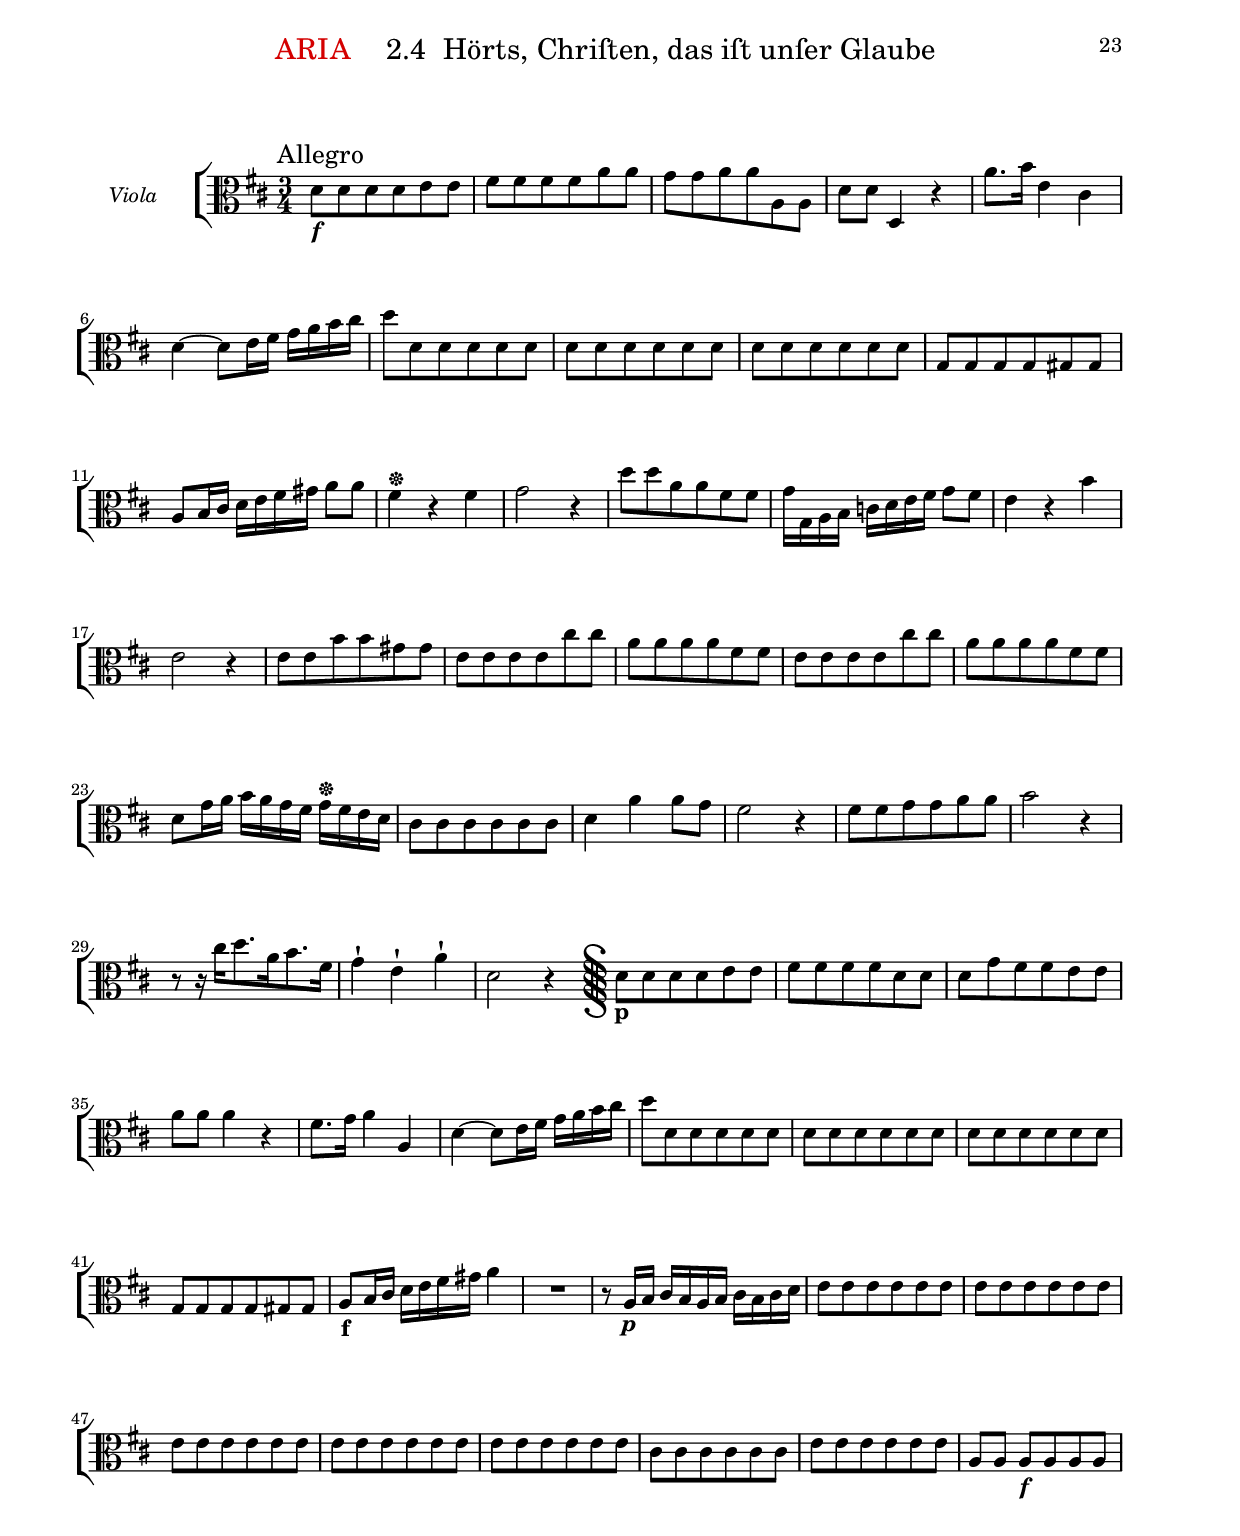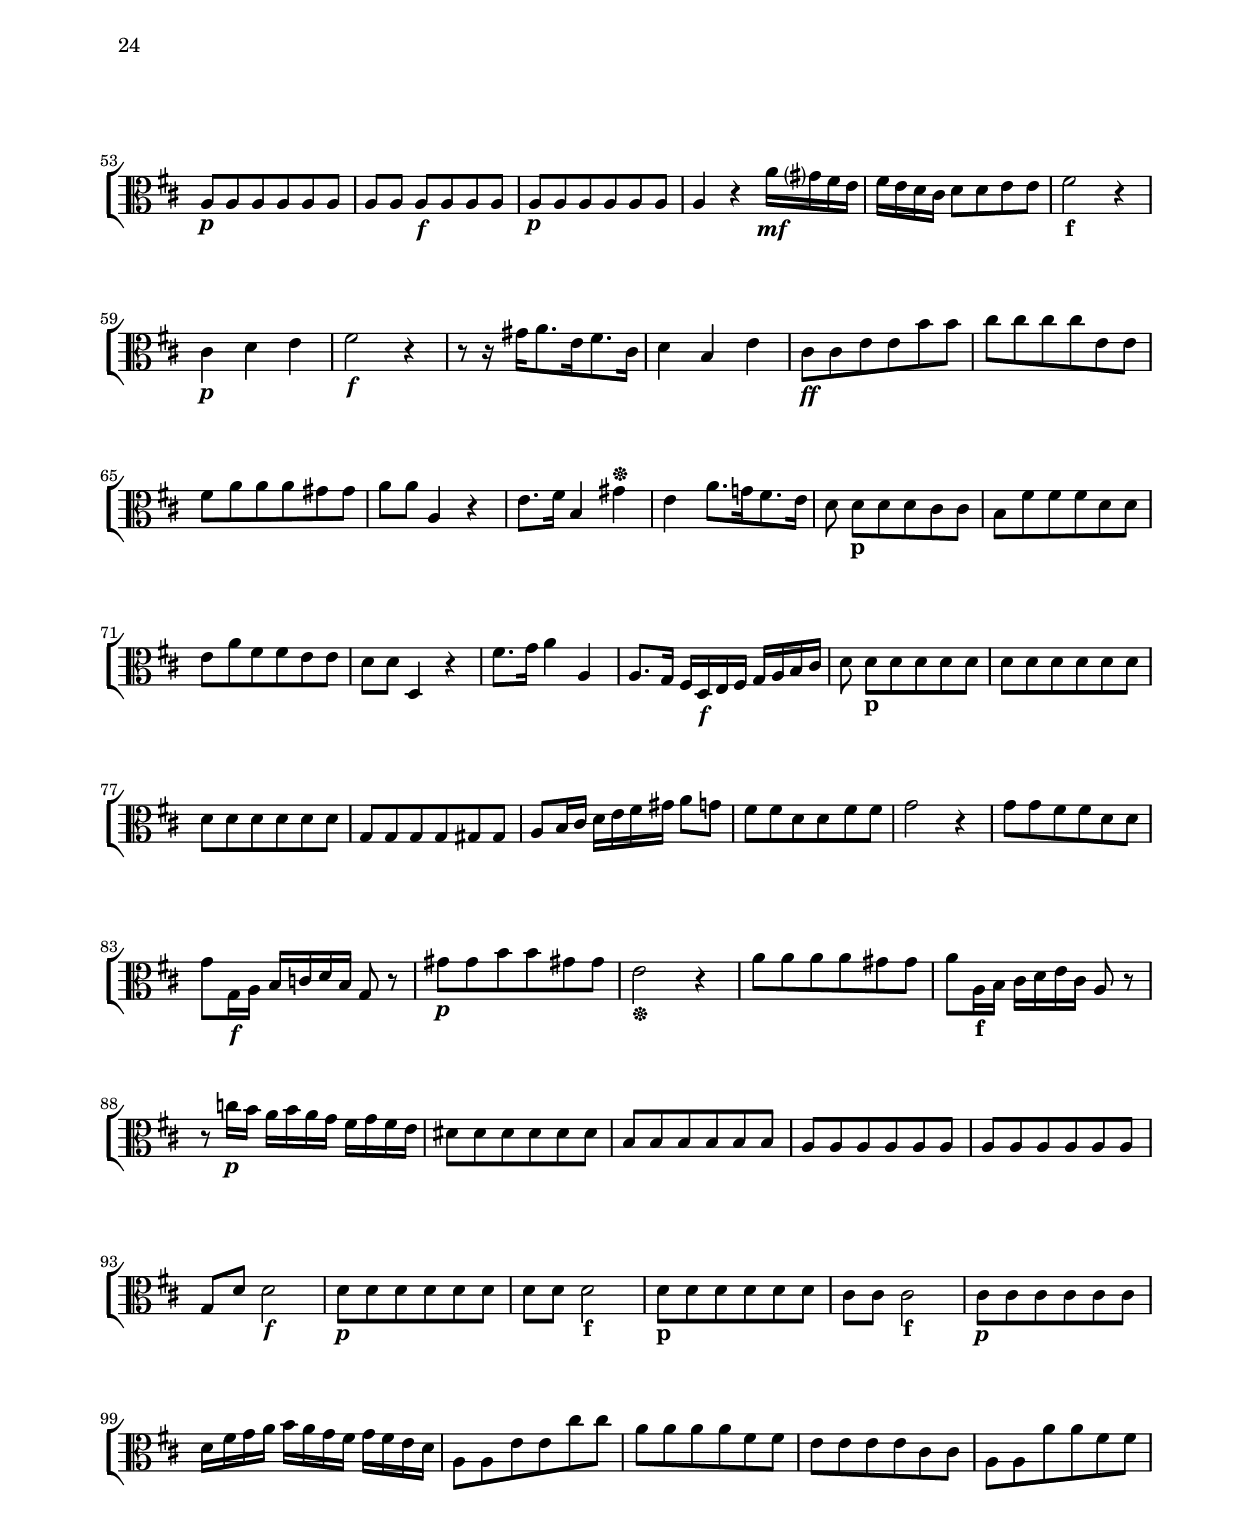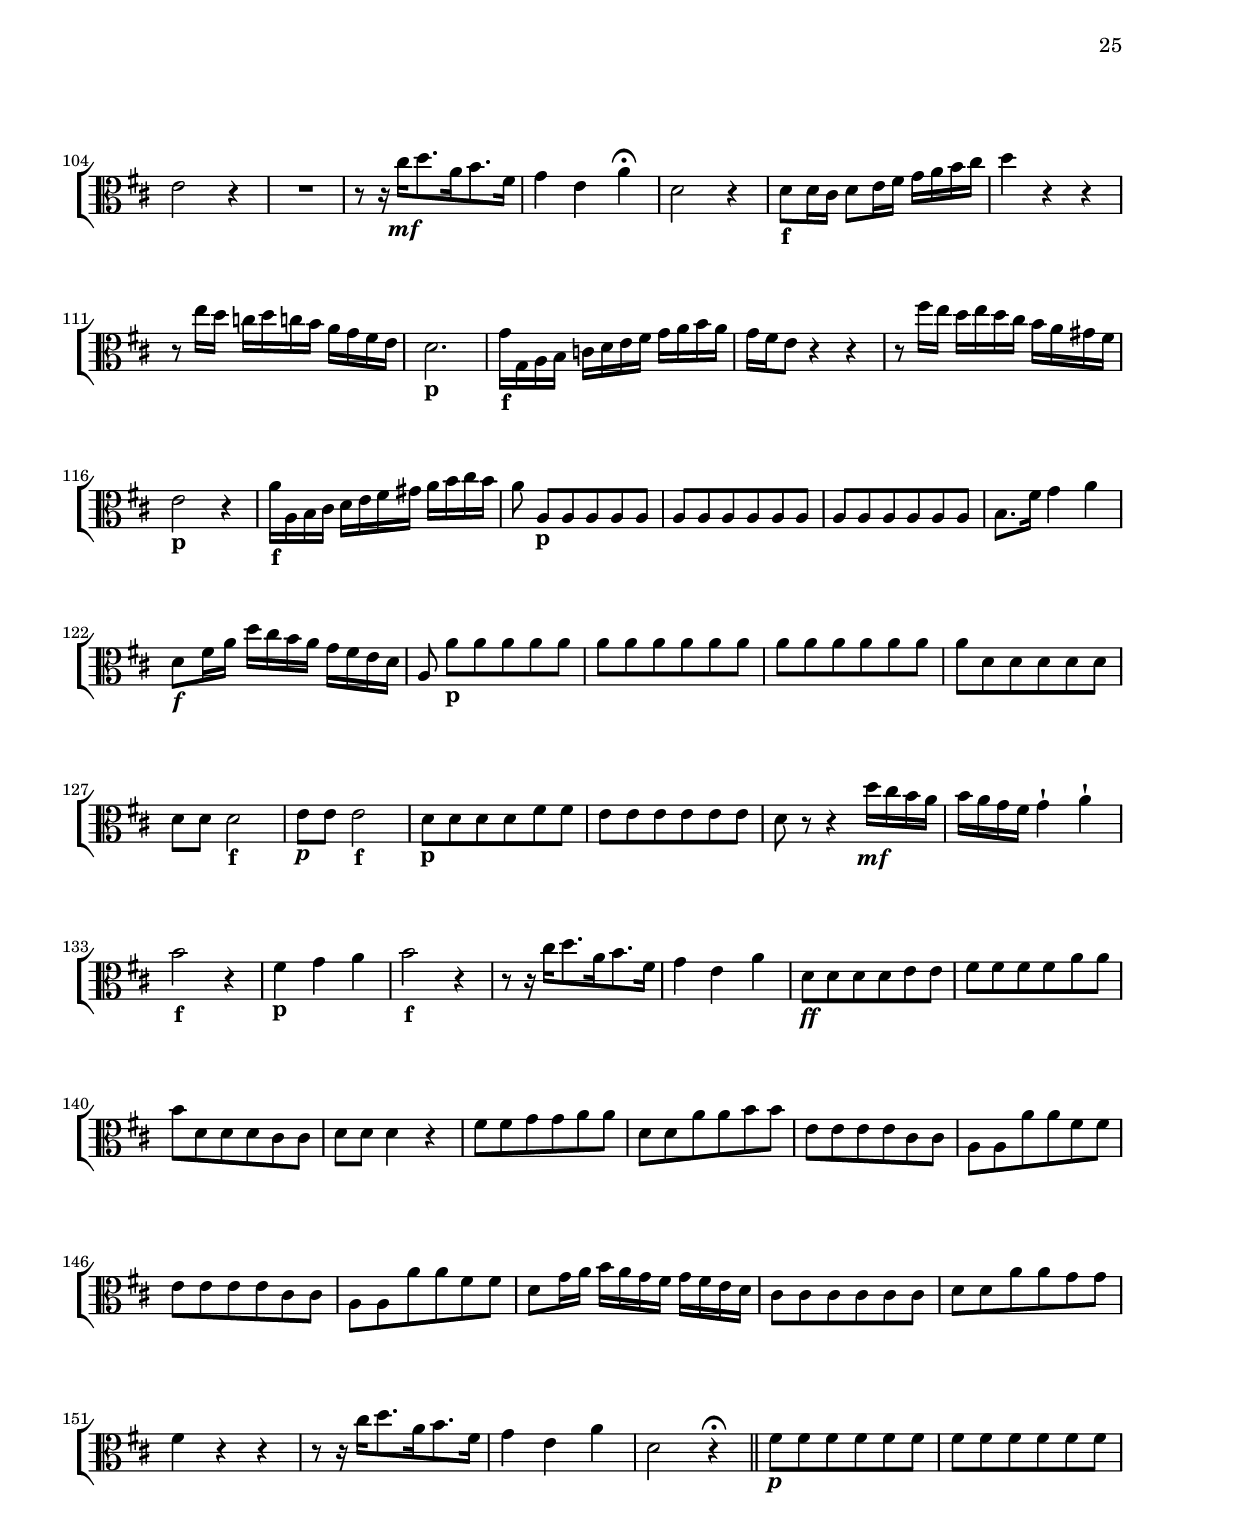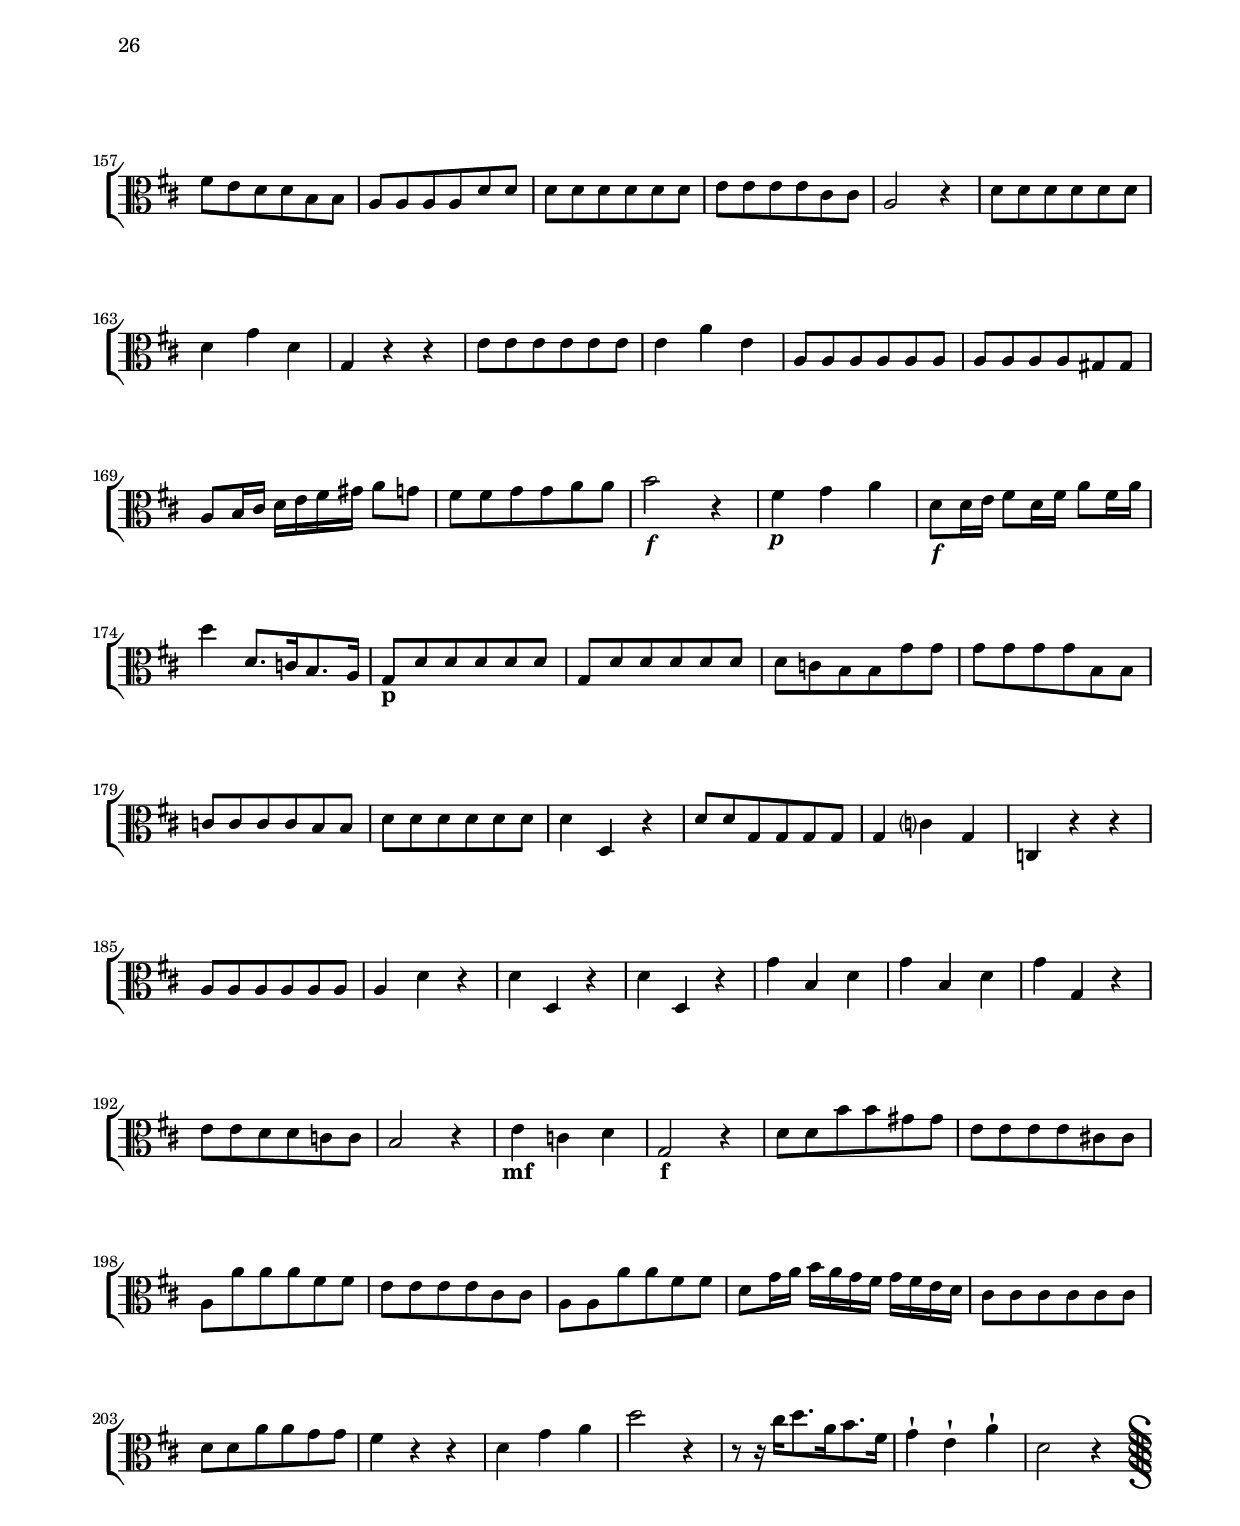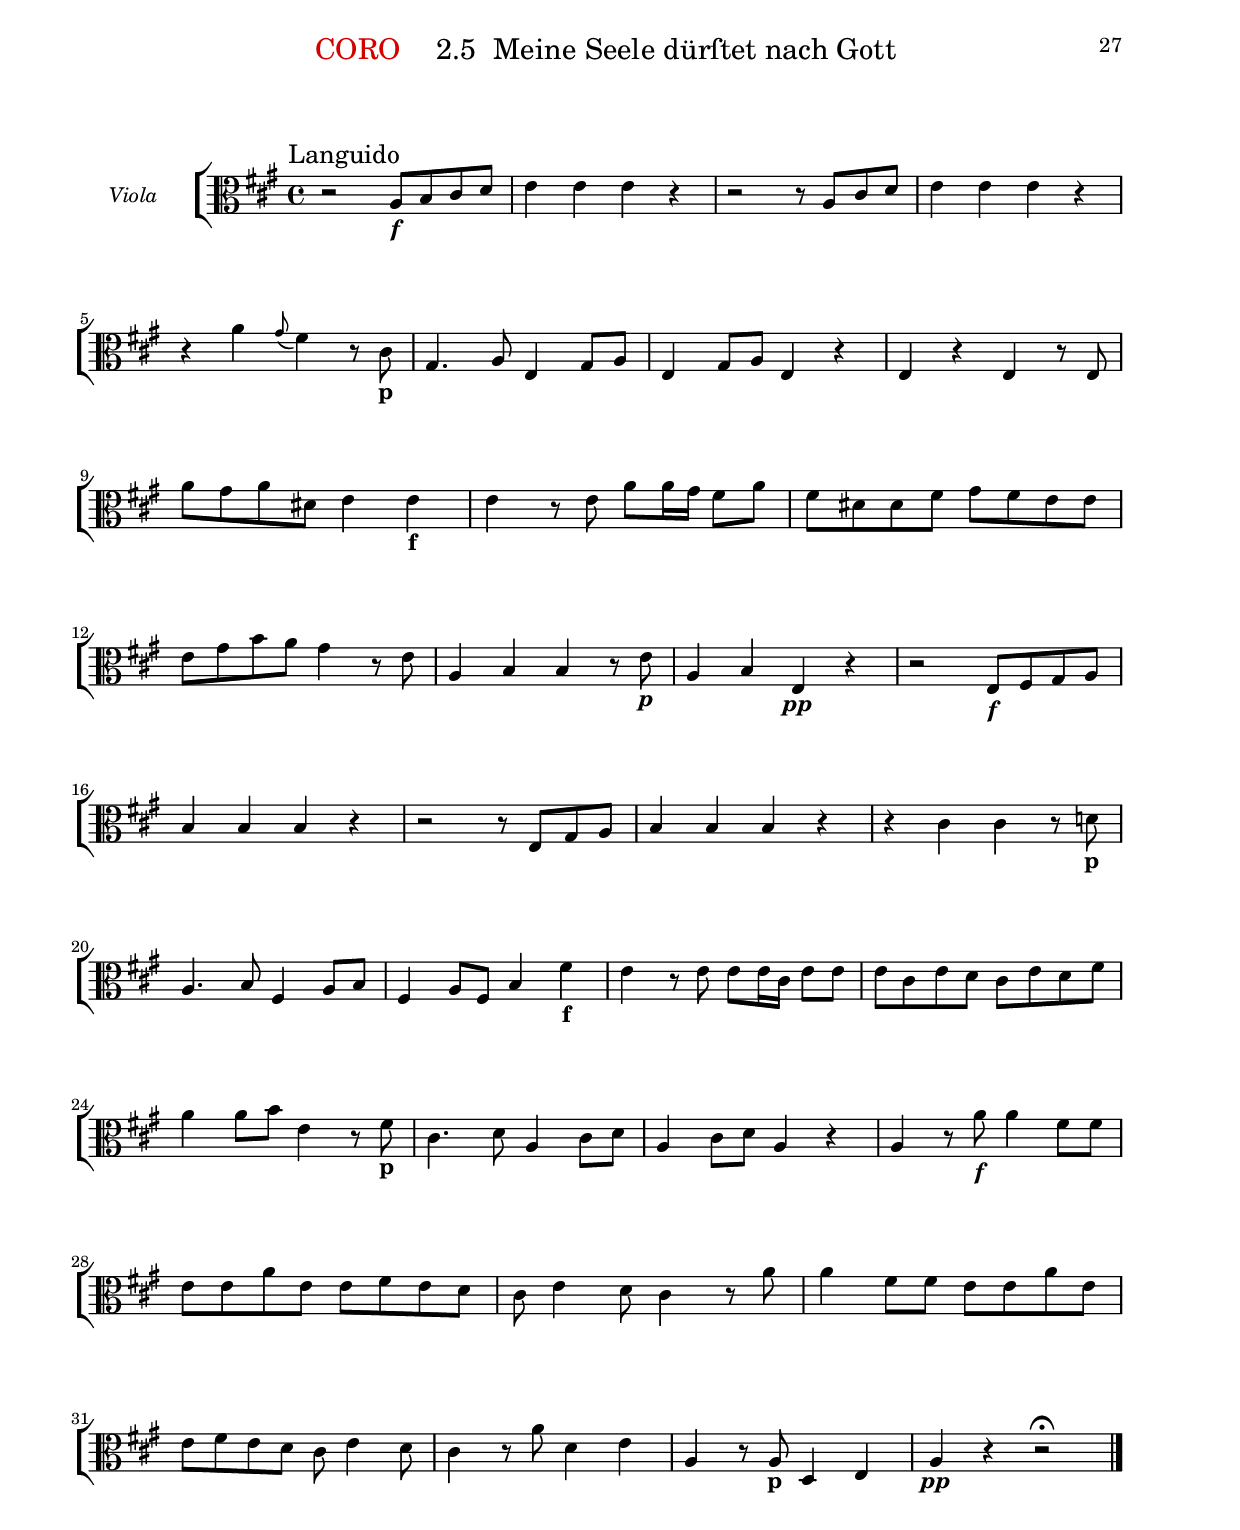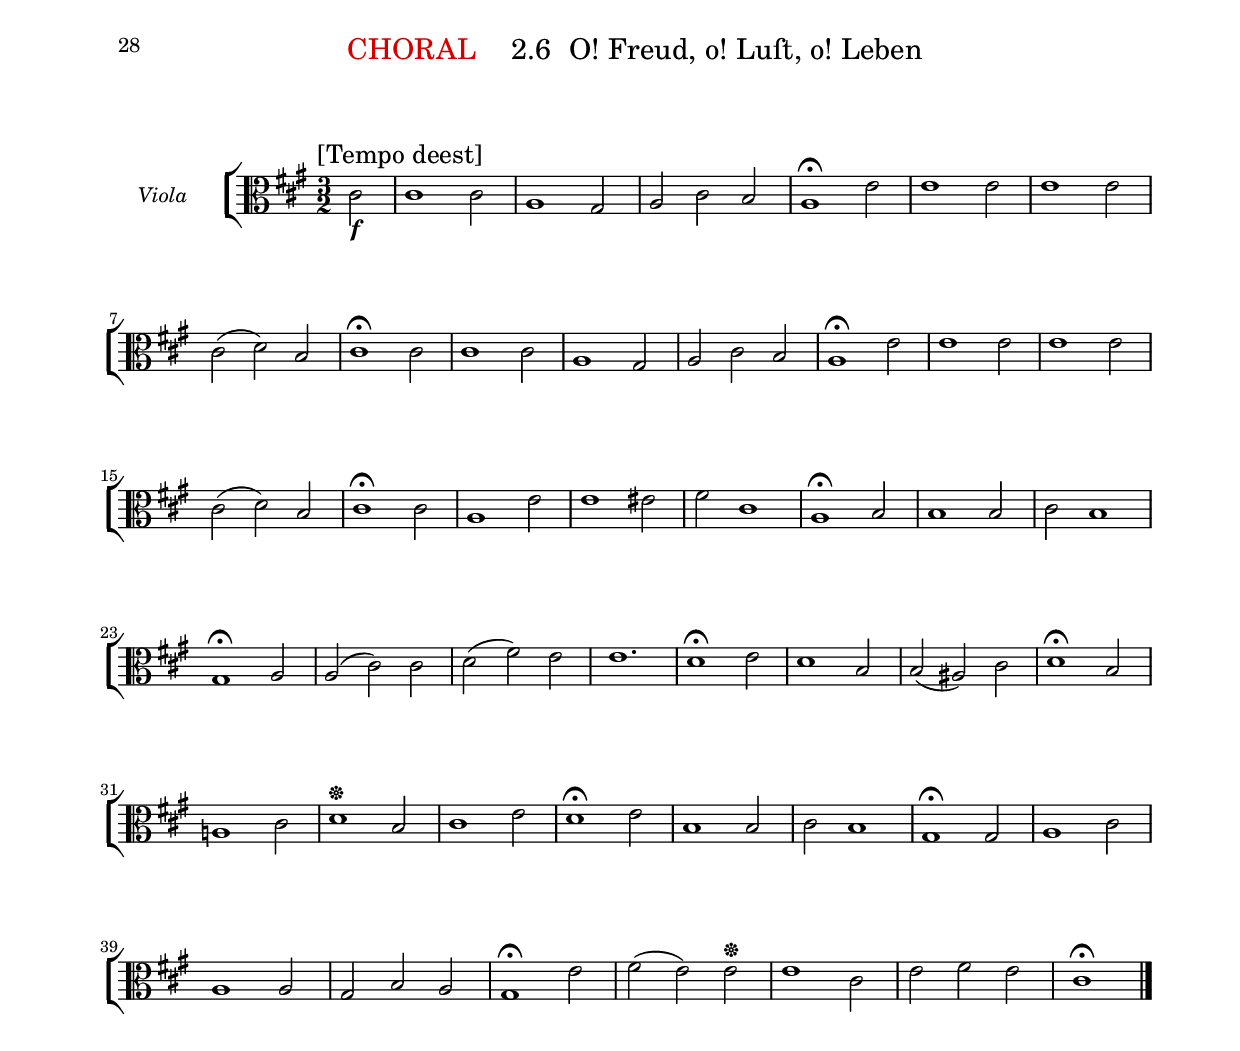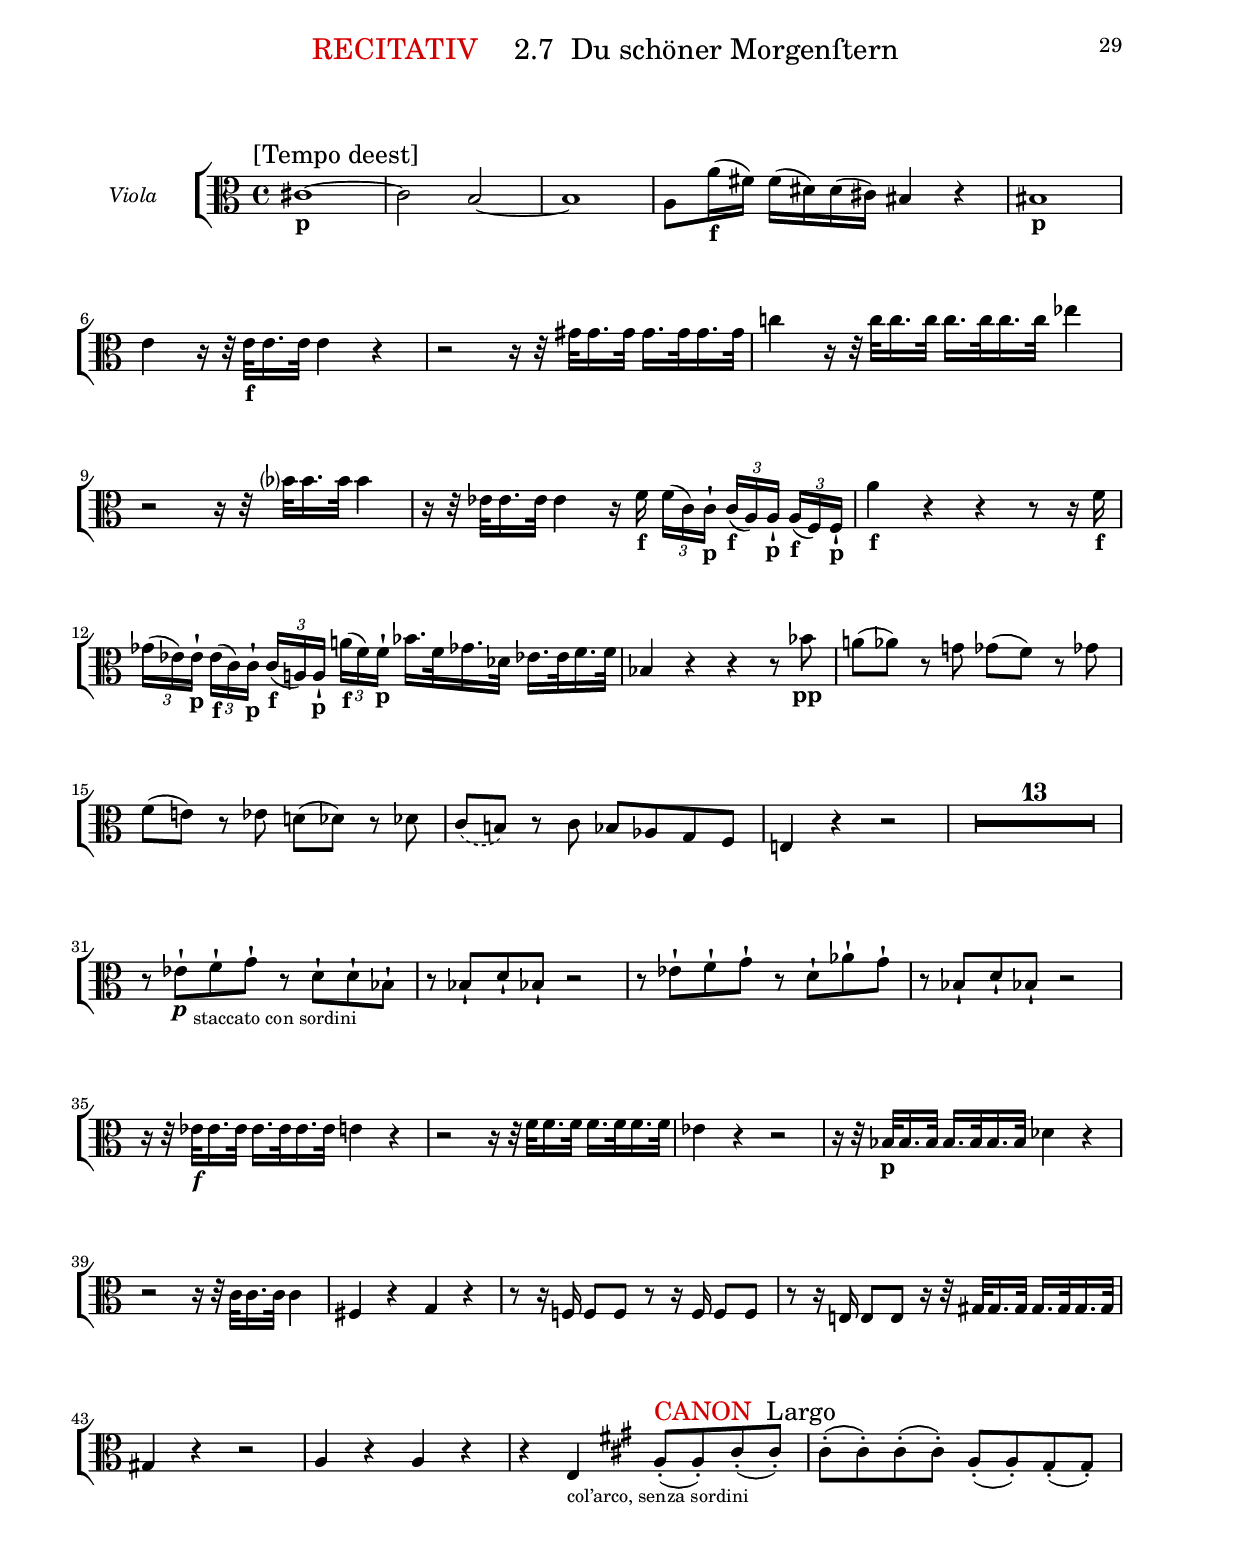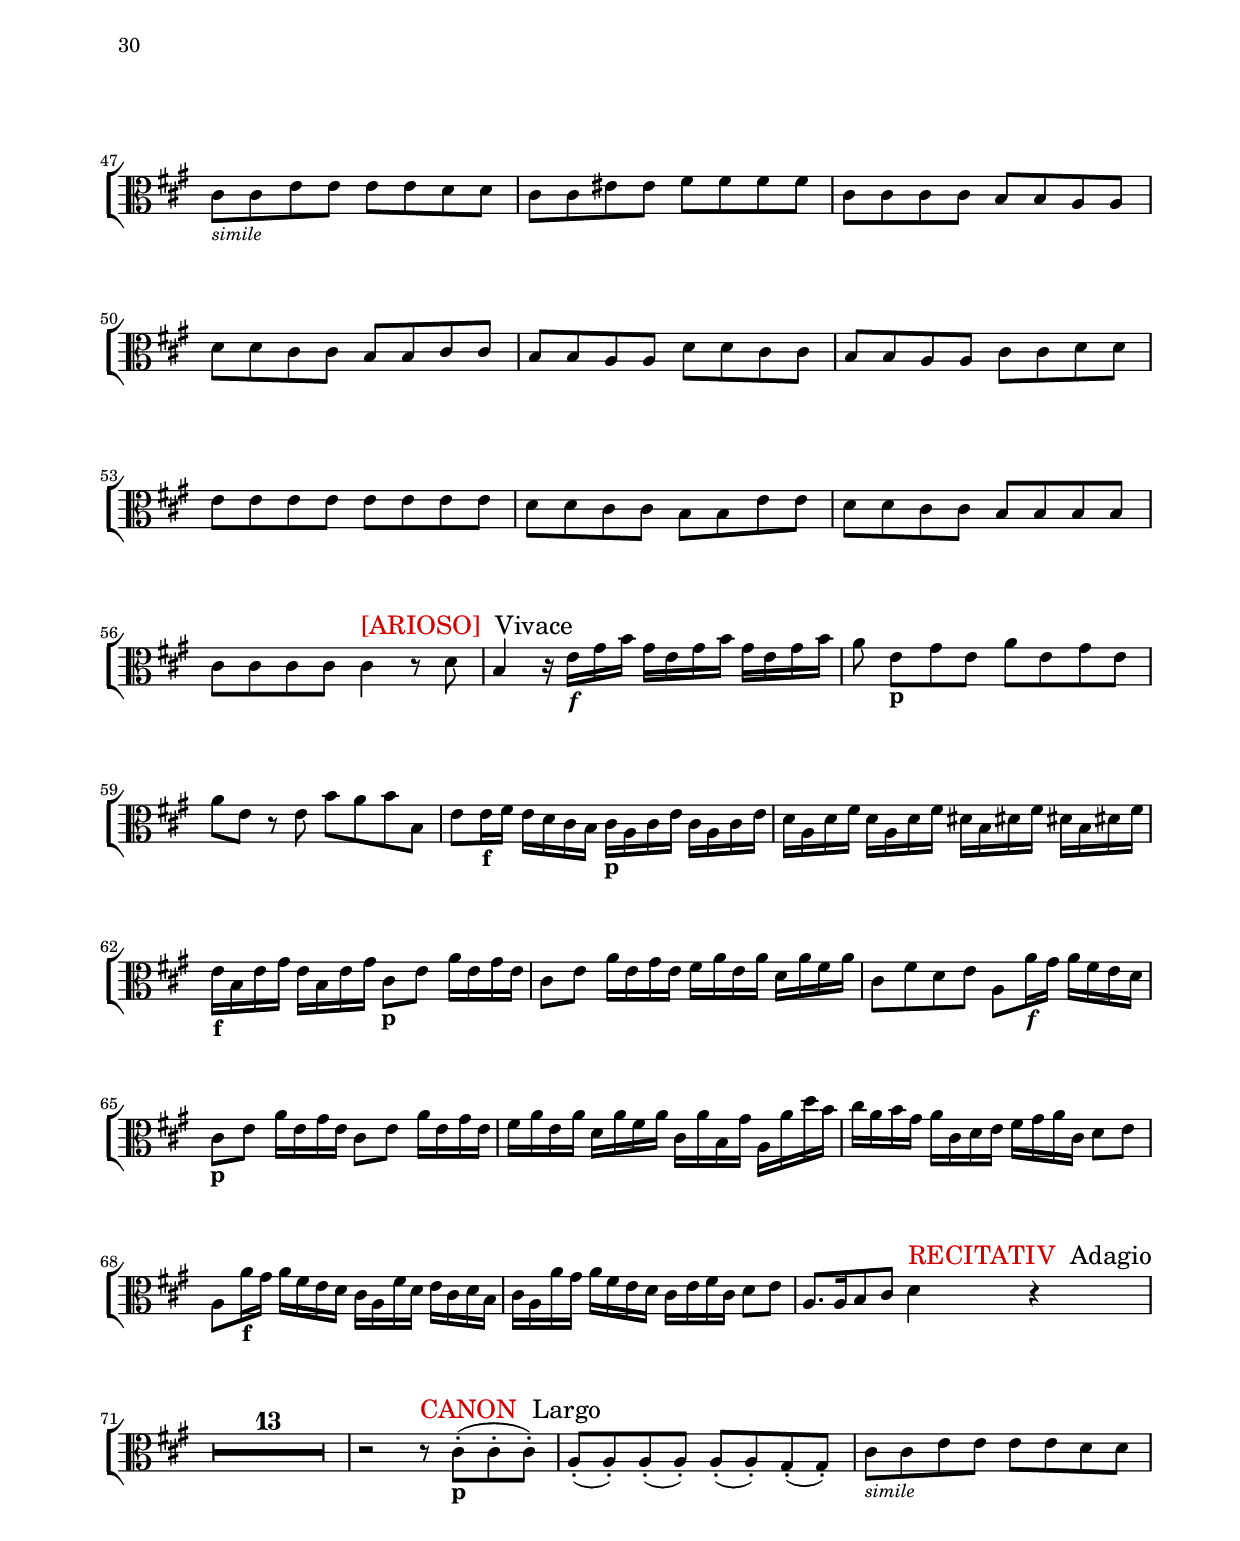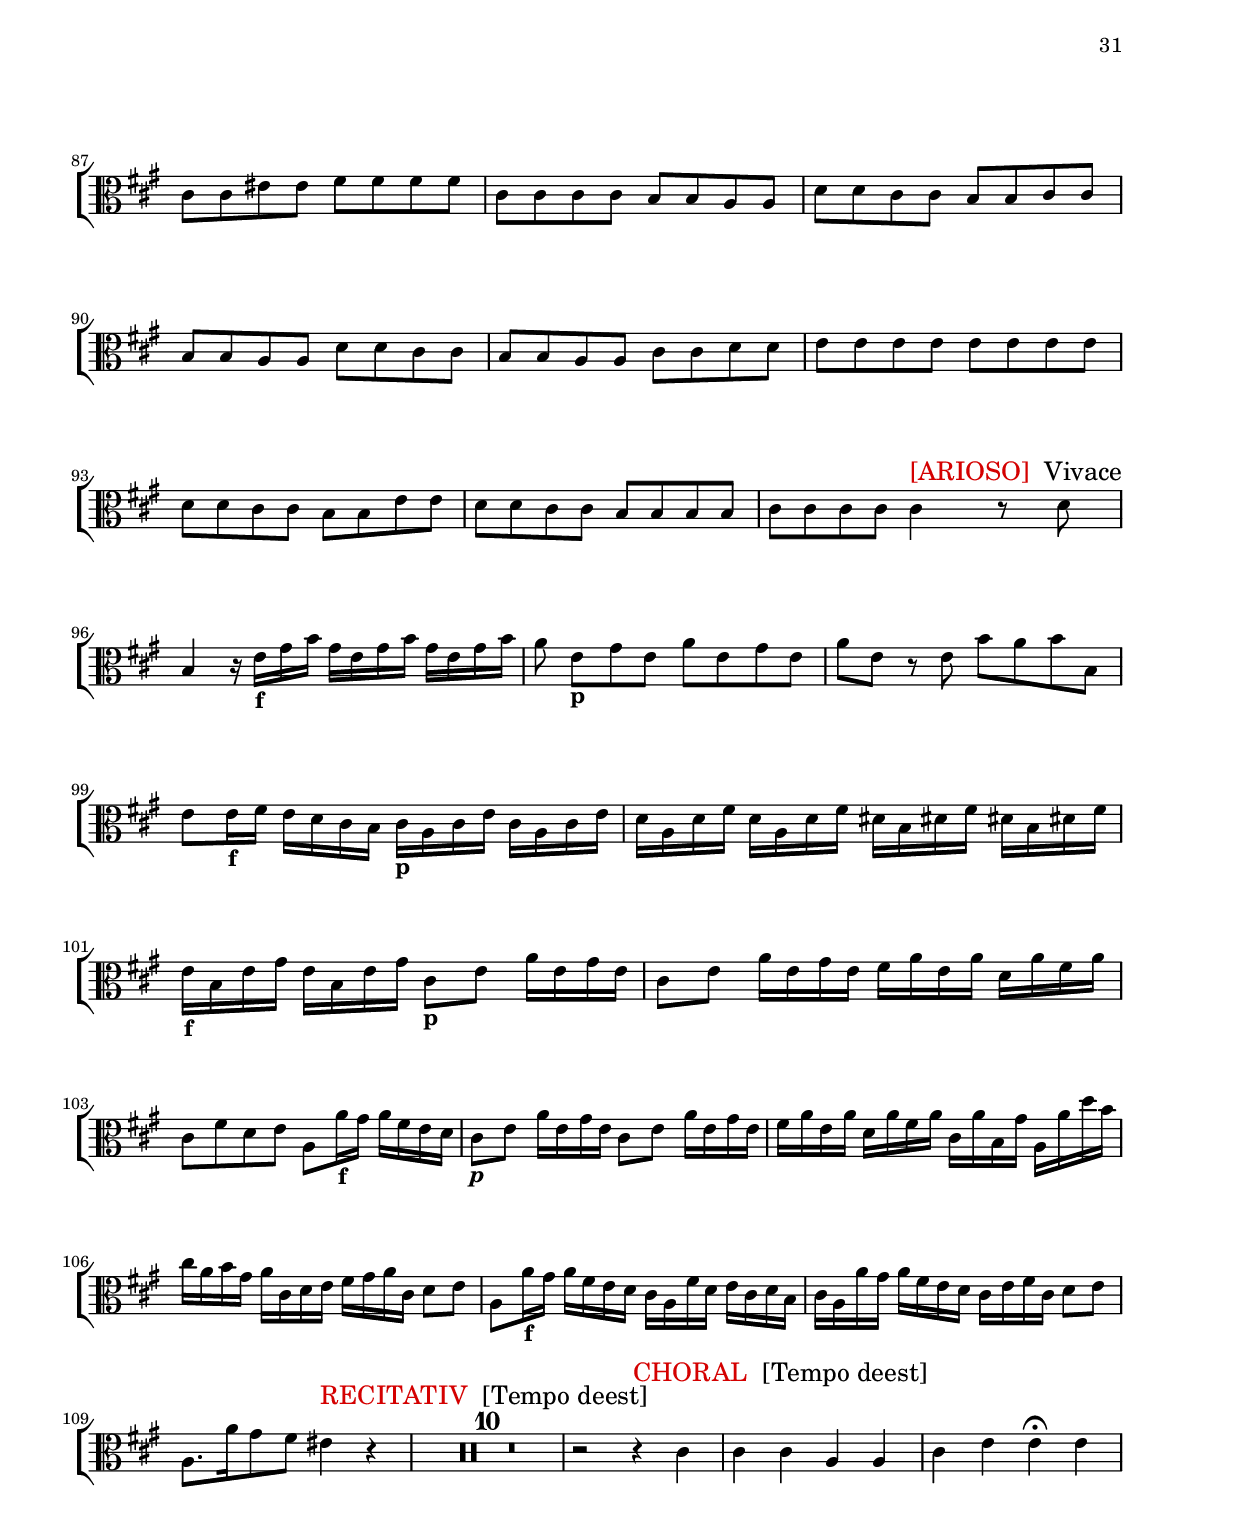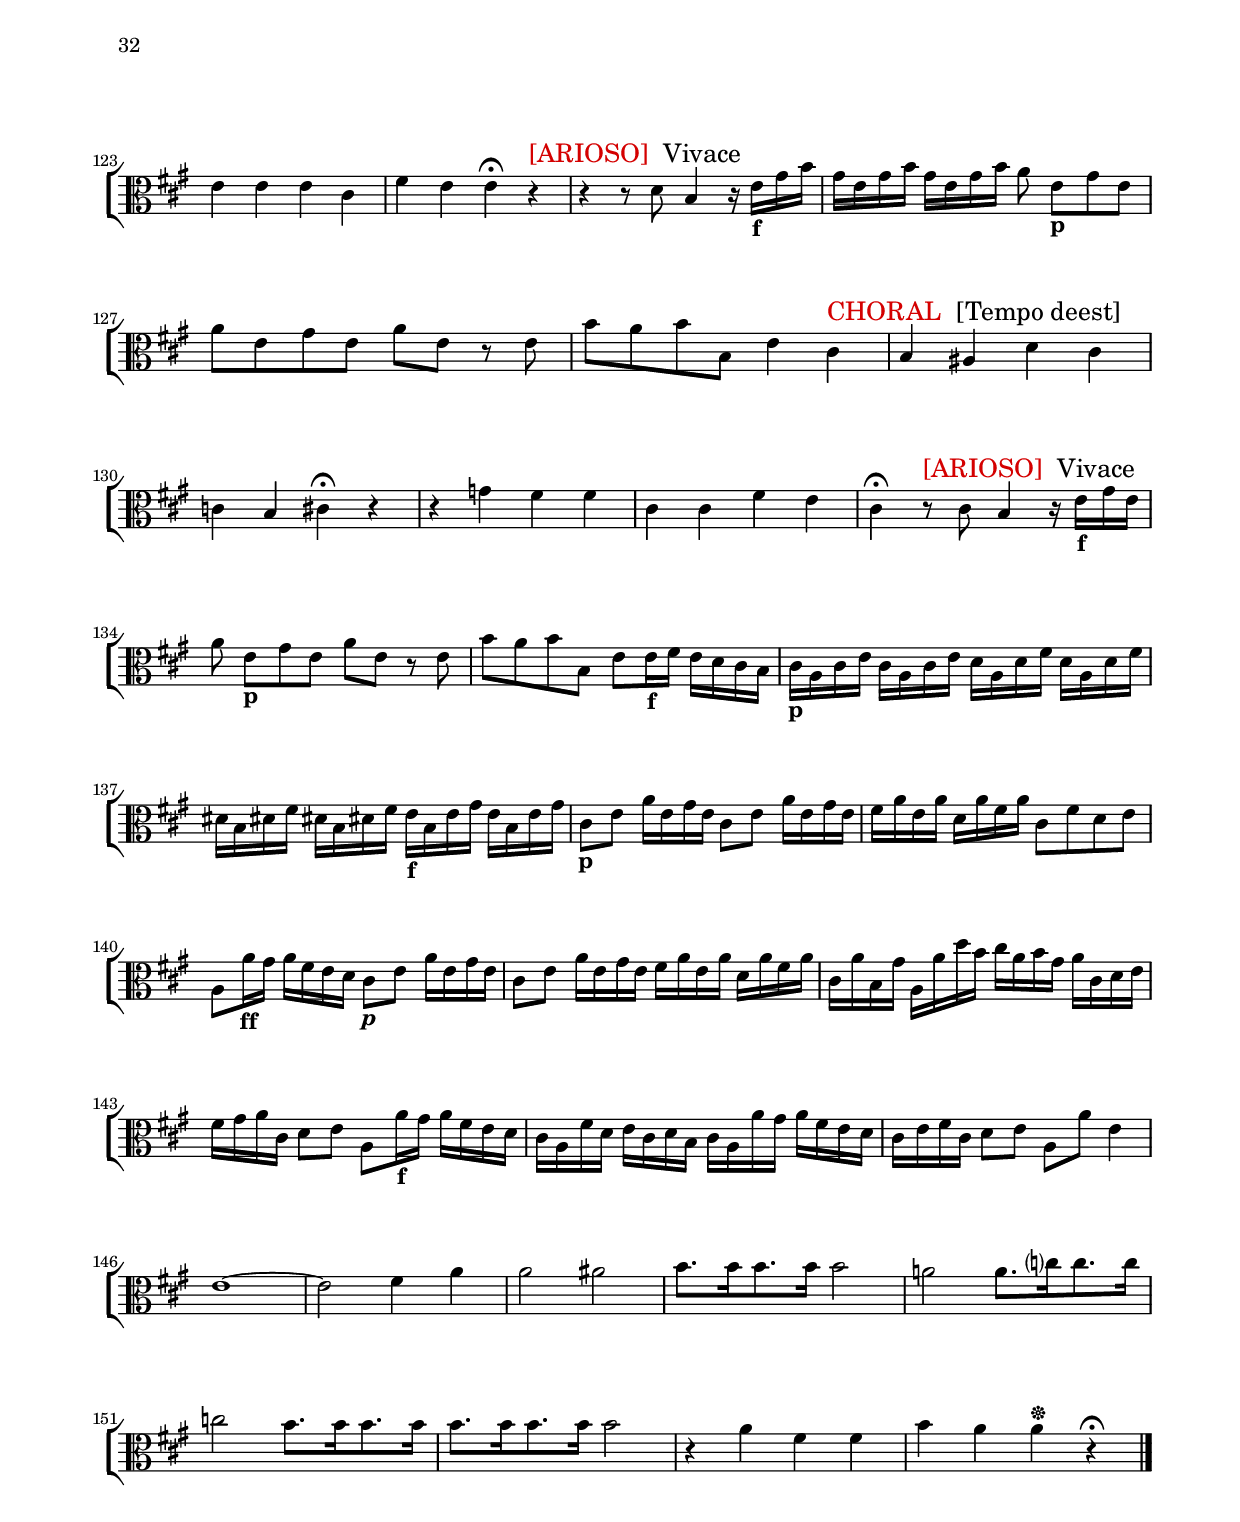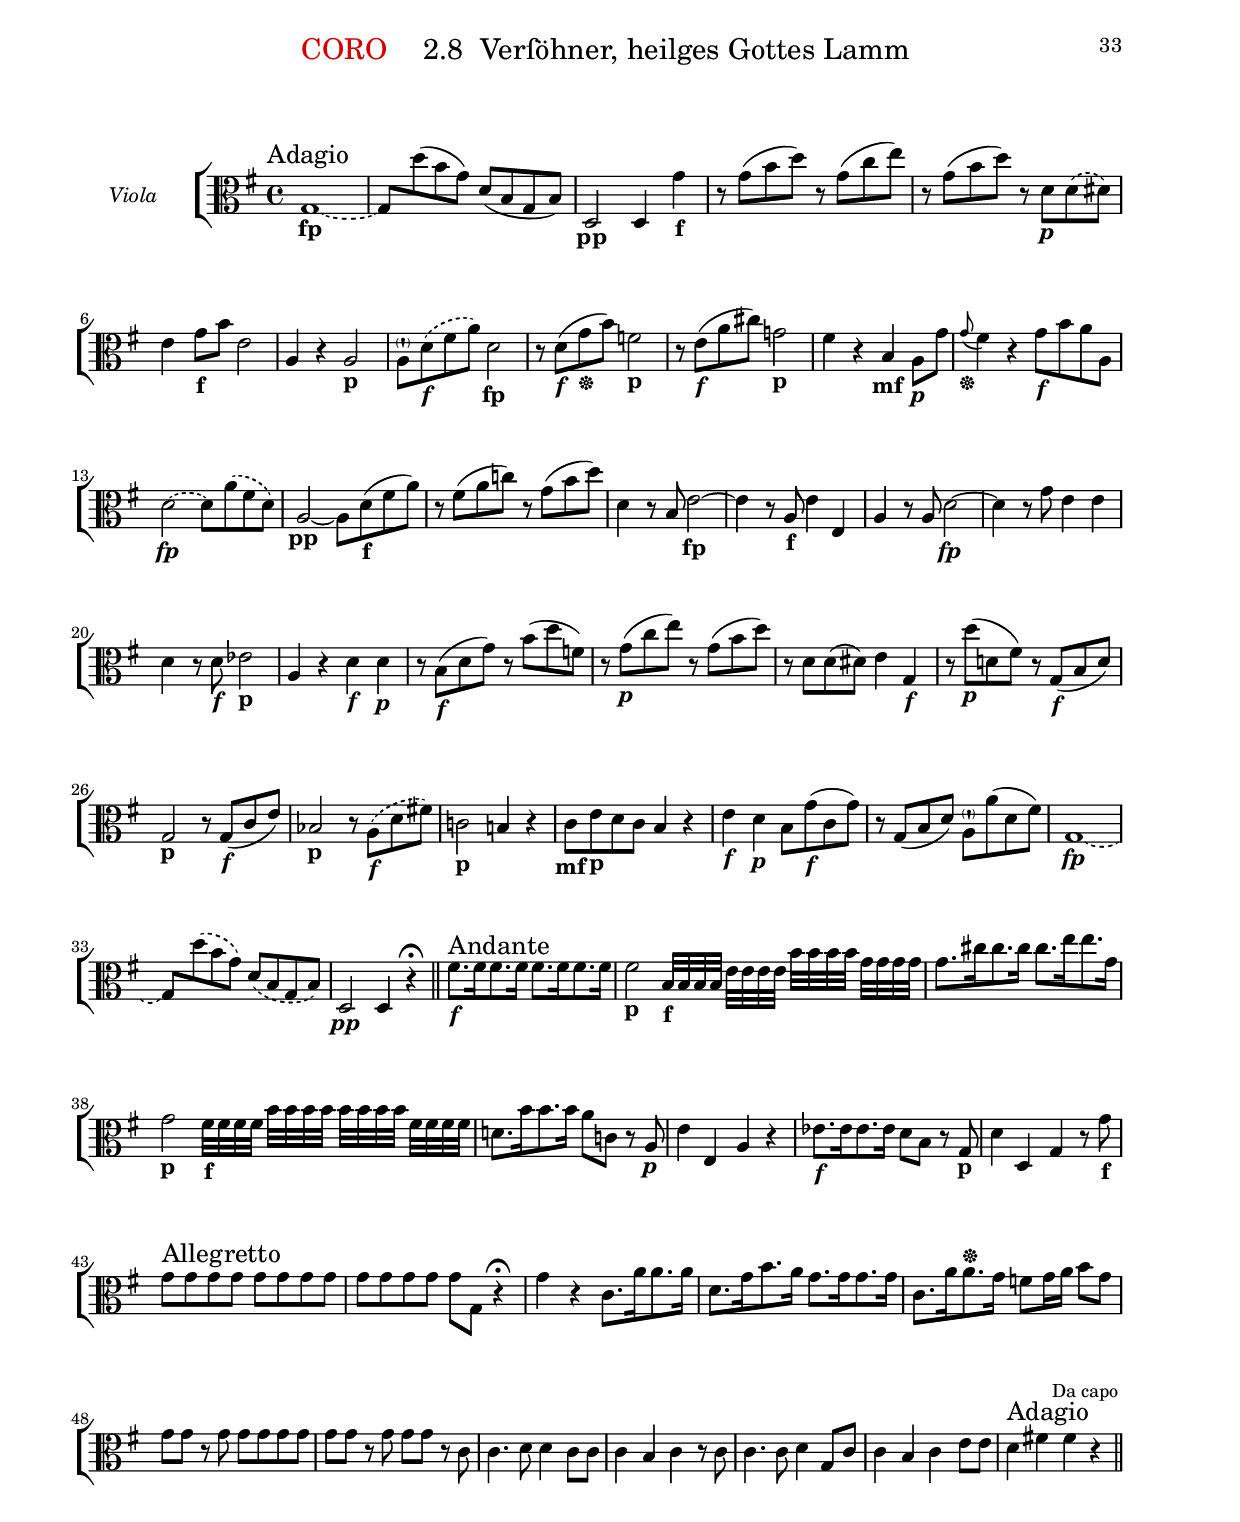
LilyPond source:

% (c) 2019 by Wolfgang Esser-Skala.
% This file is licensed under the Creative Commons Attribution-NonCommercial-ShareAlike 4.0 International License.
% To view a copy of this license, visit http://creativecommons.org/licenses/by-nc-sa/4.0/.

\version "2.18.0"

\include "../definitions.ly"

\paper {
	#(set-paper-size "a4" 'portrait)
	indent = 2\cm
	top-margin = 1.5\cm
	system-separator-markup = ##f
	system-system-spacing =
    #'((basic-distance . 17)
       (minimum-distance . 17)
       (padding . -100)
       (stretchability . 0))
	
	top-system-spacing =
    #'((basic-distance . 17)
       (minimum-distance . 17)
       (padding . -100)
       (stretchability . 0))
	
	top-markup-spacing =
    #'((basic-distance . 0)
       (minimum-distance . 0)
       (padding . -100)
       (stretchability . 0))
		
	markup-system-spacing =
    #'((basic-distance . 17)
       (minimum-distance . 17)
       (padding . -100)
       (stretchability . 0))
	
	last-bottom-spacing =
    #'((basic-distance . 0)
       (minimum-distance . 0)
       (padding . 0)
       (stretchability . 1.0e7))
	
	systems-per-page = #9
}

#(set-global-staff-size 17.82)


\book {
	\bookpart {
		\paper { evenHeaderMarkup = {} oddHeaderMarkup = {} }
		\partTitle "1" "E R S T E   A B T H E Y L U N G"
	}
	\bookpart {
		\header {
			movement = \movementTitle "1.1" "CHORAL" "Jeſu, deine Paſſion"
		}
		\paper { systems-per-page = #4 }
		\score {
			<<
				\new StaffGroup <<
					\new Staff {
						\set Staff.instrumentName = "Viola"
						\JesuDeineViola
					}
				>>
			>>
		}
	}
	\bookpart {
		\header {
			movement = \movementTitle "1.2" "RECITATIV" "O welch ein kläglich Bild"
		}
		\paper { systems-per-page = #4 }
		\score {
			<<
				\new StaffGroup <<
					\new Staff {
						\set Staff.instrumentName = "Viola"
						\OWelchViola
					}
				>>
			>>
		}
	}
	\bookpart {
		\header {
			movement = \movementTitle "1.3" "ARIA" "Heiliger, auch ich bin Erde"
		}
		\paper { page-count = #3 }
		\score {
			<<
				\new StaffGroup <<
					\new Staff {
						\set Staff.instrumentName = "Viola"
						\HeiligerViola
					}
				>>
			>>
		}
	}
	\bookpart {
		\header {
			movement = \movementTitle "1.4" "CORO" "Mein Herz iſt bereit"
		}
		\score {
			<<
				\new StaffGroup <<
					\new Staff {
						\set Staff.instrumentName = "Viola"
						\MeinHerzViola
					}
				>>
			>>
		}
	}
	\bookpart {
		\header {
			movement = \movementTitle "1.5" "RECITATIV" "Verräther!"
		}
		\paper { systems-per-page = #5 }
		\score {
			<<
				\new StaffGroup <<
					\new Staff {
						\set Staff.instrumentName = "Viola"
						\VerraetherViola
					}
				>>
			>>
		}
	}
	\bookpart {
		\header {
			movement = \movementTitle "1.6" "ARIA" "Lieblich fließt die Zähre"
		}
		\score {
			<<
				\new StaffGroup <<
					\new Staff {
						\set Staff.instrumentName = "Viola"
						\LieblichViola
					}
				>>
			>>
		}
	}
	\bookpart {
		\header {
			movement = \movementTitle "1.7" "CORO" "Wohl dem, dem die Uebertretungen vergeben sind"
		}
		\paper { systems-per-page = #6 }
		\score {
			<<
				\new StaffGroup <<
					\new Staff {
						\set Staff.instrumentName = "Viola"
						\WohlDemViola
					}
				>>
			>>
		}
	}
	\bookpart {
		\header {
			movement = \movementTitle "1.8" "CHORAL" "Ich falle dir, mein Gott, zu Füßen"
		}
		\paper { systems-per-page = #4 }
		\score {
			<<
				\new StaffGroup <<
					\new Staff {
						\set Staff.instrumentName = "Viola"
						\IchFalleViola
					}
				>>
			>>
		}
	}
	\bookpart {
		\header {
			movement = \movementTitle "1.9" "RECITATIV" "Er, deſſen Allmachts Ruf"
		}
		\score {
			<<
				\new StaffGroup <<
					\new Staff {
						\set Staff.instrumentName = "Viola"
						\ErDessenViola
					}
				>>
			>>
		}
	}
	\bookpart {
		\header {
			movement = \movementTitle "1.10" "CORO" "Er iſt um unſere Miſſethat willen ſo verwundet"
		}
		\paper { systems-per-page = #6 }
		\score {
			<<
				\new StaffGroup <<
					\new Staff {
						\set Staff.instrumentName = "Viola"
						\ErIstUmViola
					}
				>>
			>>
		}
	}
	\bookpart {
		\header {
			movement = \movementTitle "1.11" "CHORAL" "Schreibe deine blutge Wunden"
		}
		\paper { systems-per-page = #4 }
		\score {
			<<
				\new StaffGroup <<
					\new Staff {
						\set Staff.instrumentName = "Viola"
						\SchreibeDeineViola
					}
				>>
			>>
		}
	}
	\bookpart {
		\paper { evenHeaderMarkup = {} oddHeaderMarkup = {} }
		\partTitle "2" "Z W E Y T E   A B T H E Y L U N G"
	}
	\bookpart {
		\header {
			movement = \movementTitle "2.1" "RECITATIV" "Nun iſt die feyerliche Stunde des großen Opfers da"
		}
		\score {
			<<
				\new StaffGroup <<
					\new Staff {
						\set Staff.instrumentName = "Viola"
						\NunIstViola
					}
				>>
			>>
		}
	}
	\bookpart {
		\header {
			movement = \movementTitle "2.2" "DUETTO" "Gott am Creutze, lehre mich"
		}
		\score {
			<<
				\new StaffGroup <<
					\new Staff {
						\set Staff.instrumentName = "Viola"
						\GottAmViola
					}
				>>
			>>
		}
	}
	\bookpart {
		\header {
			movement = \movementTitle "2.3" "RECITATIV" "Es ſchweben Seraphim von fern"
		}
		\paper { systems-per-page = #1 }
		\score {
			<<
				\new StaffGroup <<
					\new Staff {
						\set Staff.instrumentName = "Viola"
						\EsSchwebenViola
					}
				>>
			>>
		}
	}
	\bookpart {
		\header {
			movement = \movementTitle "2.4" "ARIA" "Hörts, Chriſten, das iſt unſer Glaube"
		}
		\score {
			<<
				\new StaffGroup <<
					\new Staff {
						\set Staff.instrumentName = "Viola"
						\HoertsViola
					}
				>>
			>>
		}
	}
	\bookpart {
		\header {
			movement = \movementTitle "2.5" "CORO" "Meine Seele dürſtet nach Gott"
		}
		\score {
			<<
				\new StaffGroup <<
					\new Staff {
						\set Staff.instrumentName = "Viola"
						\MeineSeeleViola
					}
				>>
			>>
		}
	}
	\bookpart {
		\header {
			movement = \movementTitle "2.6" "CHORAL" "O! Freud, o! Luſt, o! Leben"
		}
		\paper { systems-per-page = #6 }
		\score {
			<<
				\new StaffGroup <<
					\new Staff {
						\set Staff.instrumentName = "Viola"
						\OFreudViola
					}
				>>
			>>
		}
	}
	\bookpart {
		\header {
			movement = \movementTitle "2.7" "RECITATIV" "Du schöner Morgenſtern"
		}
		\score {
			<<
				\new StaffGroup <<
					\new Staff {
						\set Staff.instrumentName = "Viola"
						\DuSchoenerViola
					}
				>>
			>>
		}
	}
	\bookpart {
		\header {
			movement = \movementTitle "2.8" "CORO" "Verſöhner, heilges Gottes Lamm"
		}
		\score {
			<<
				\new StaffGroup <<
					\new Staff {
						\set Staff.instrumentName = "Viola"
						\VersoehnerViola
					}
				>>
			>>
		}
	}
}